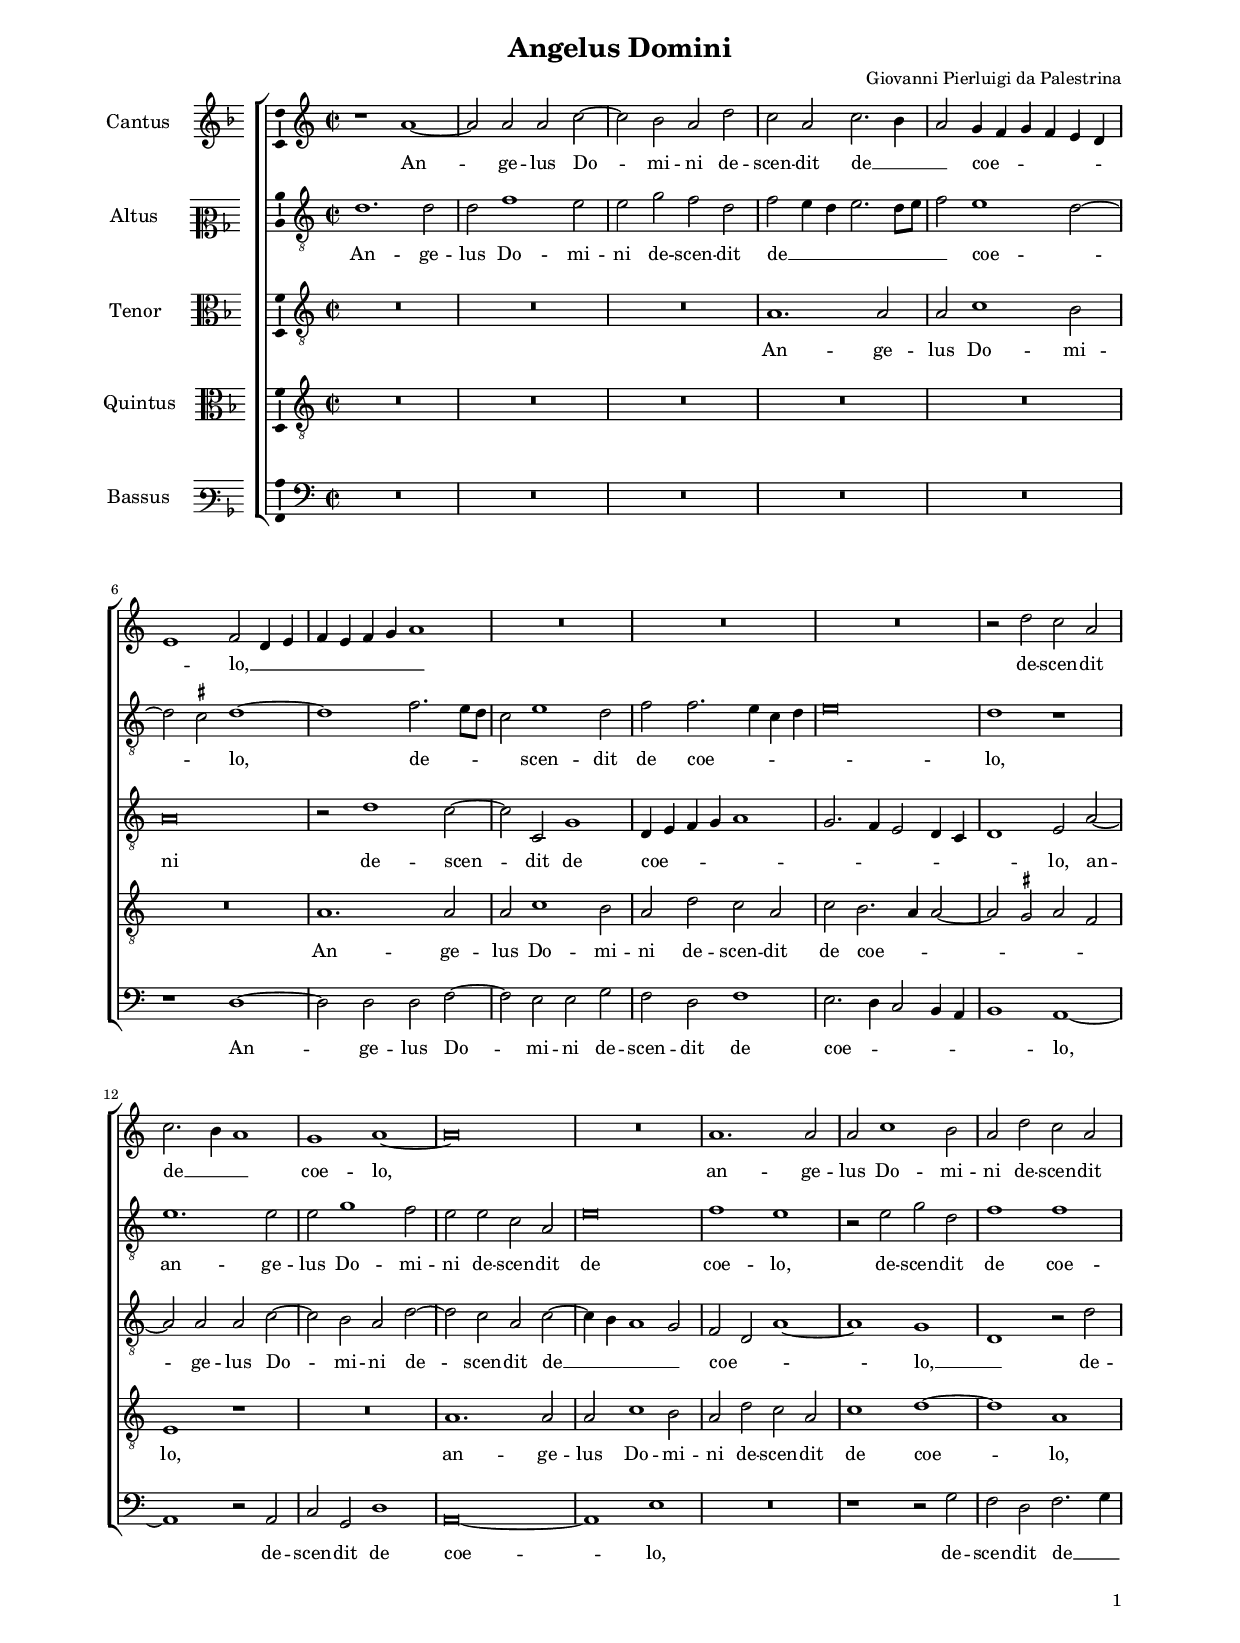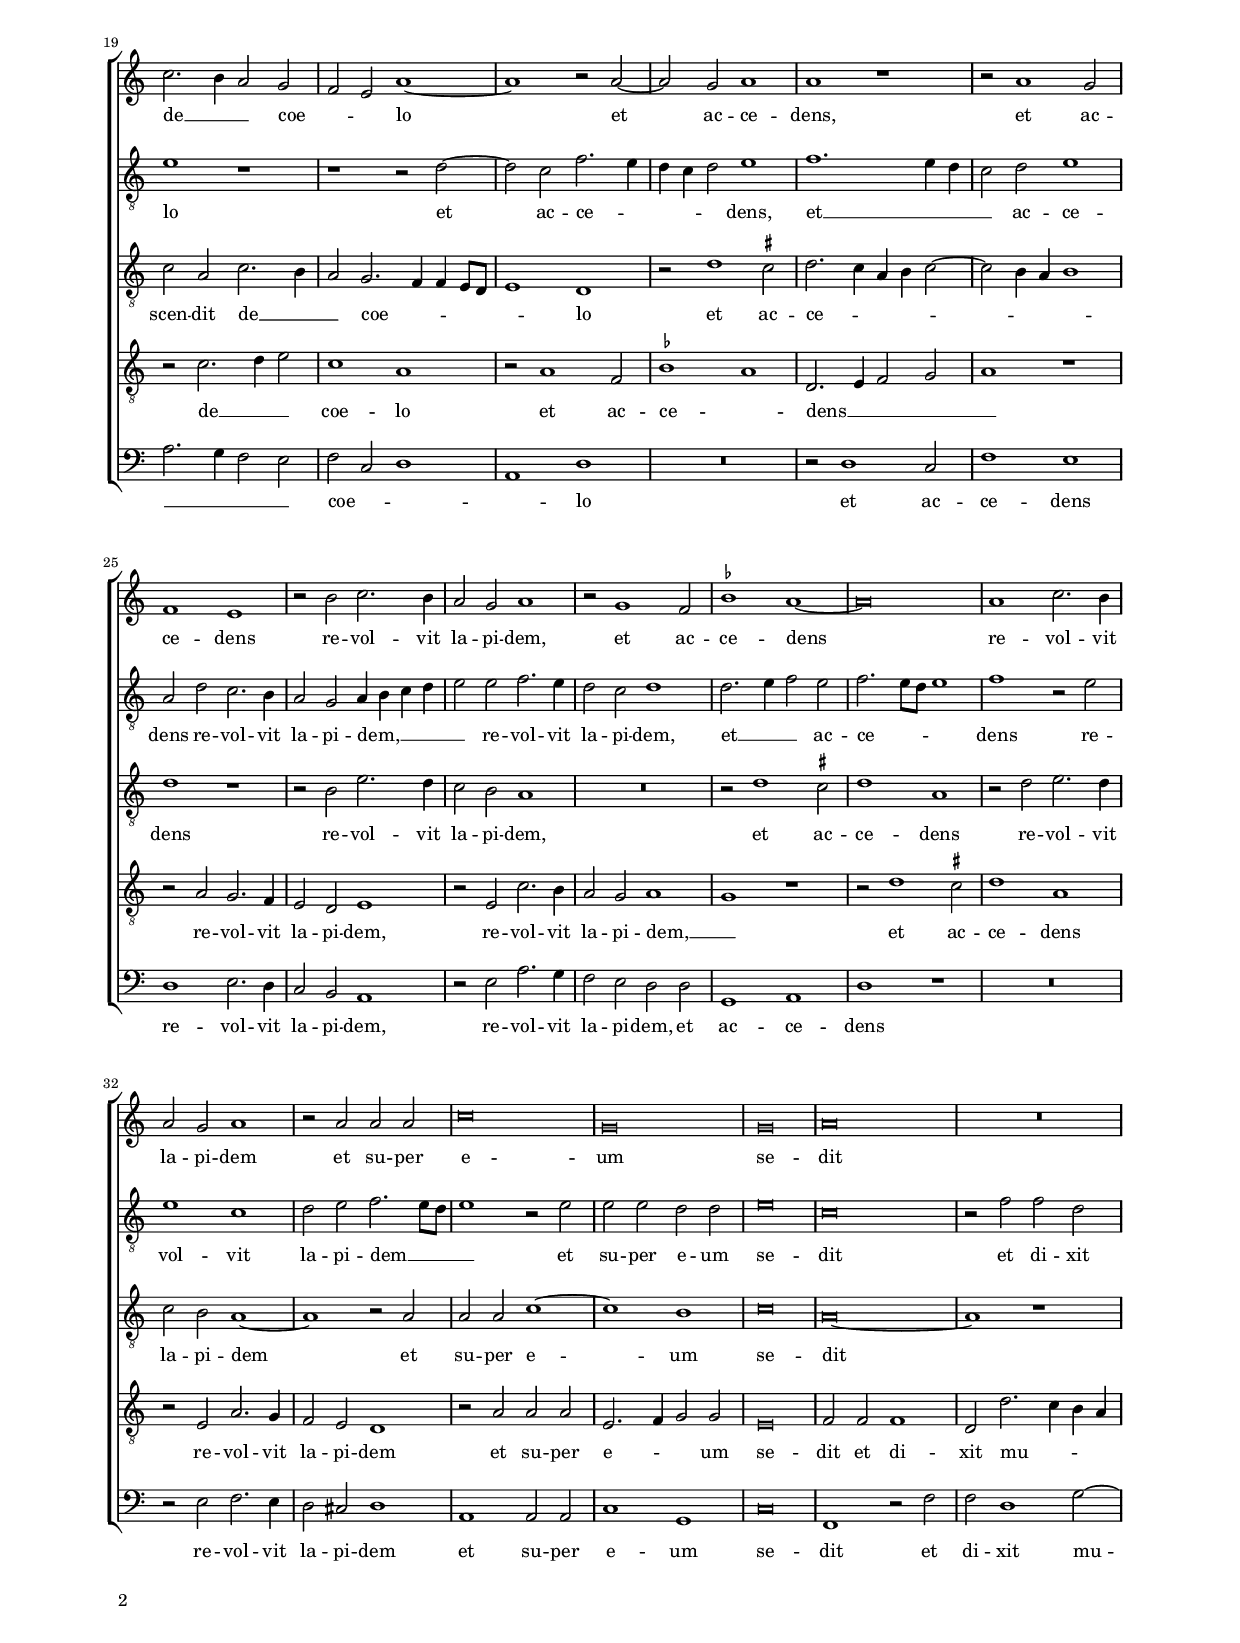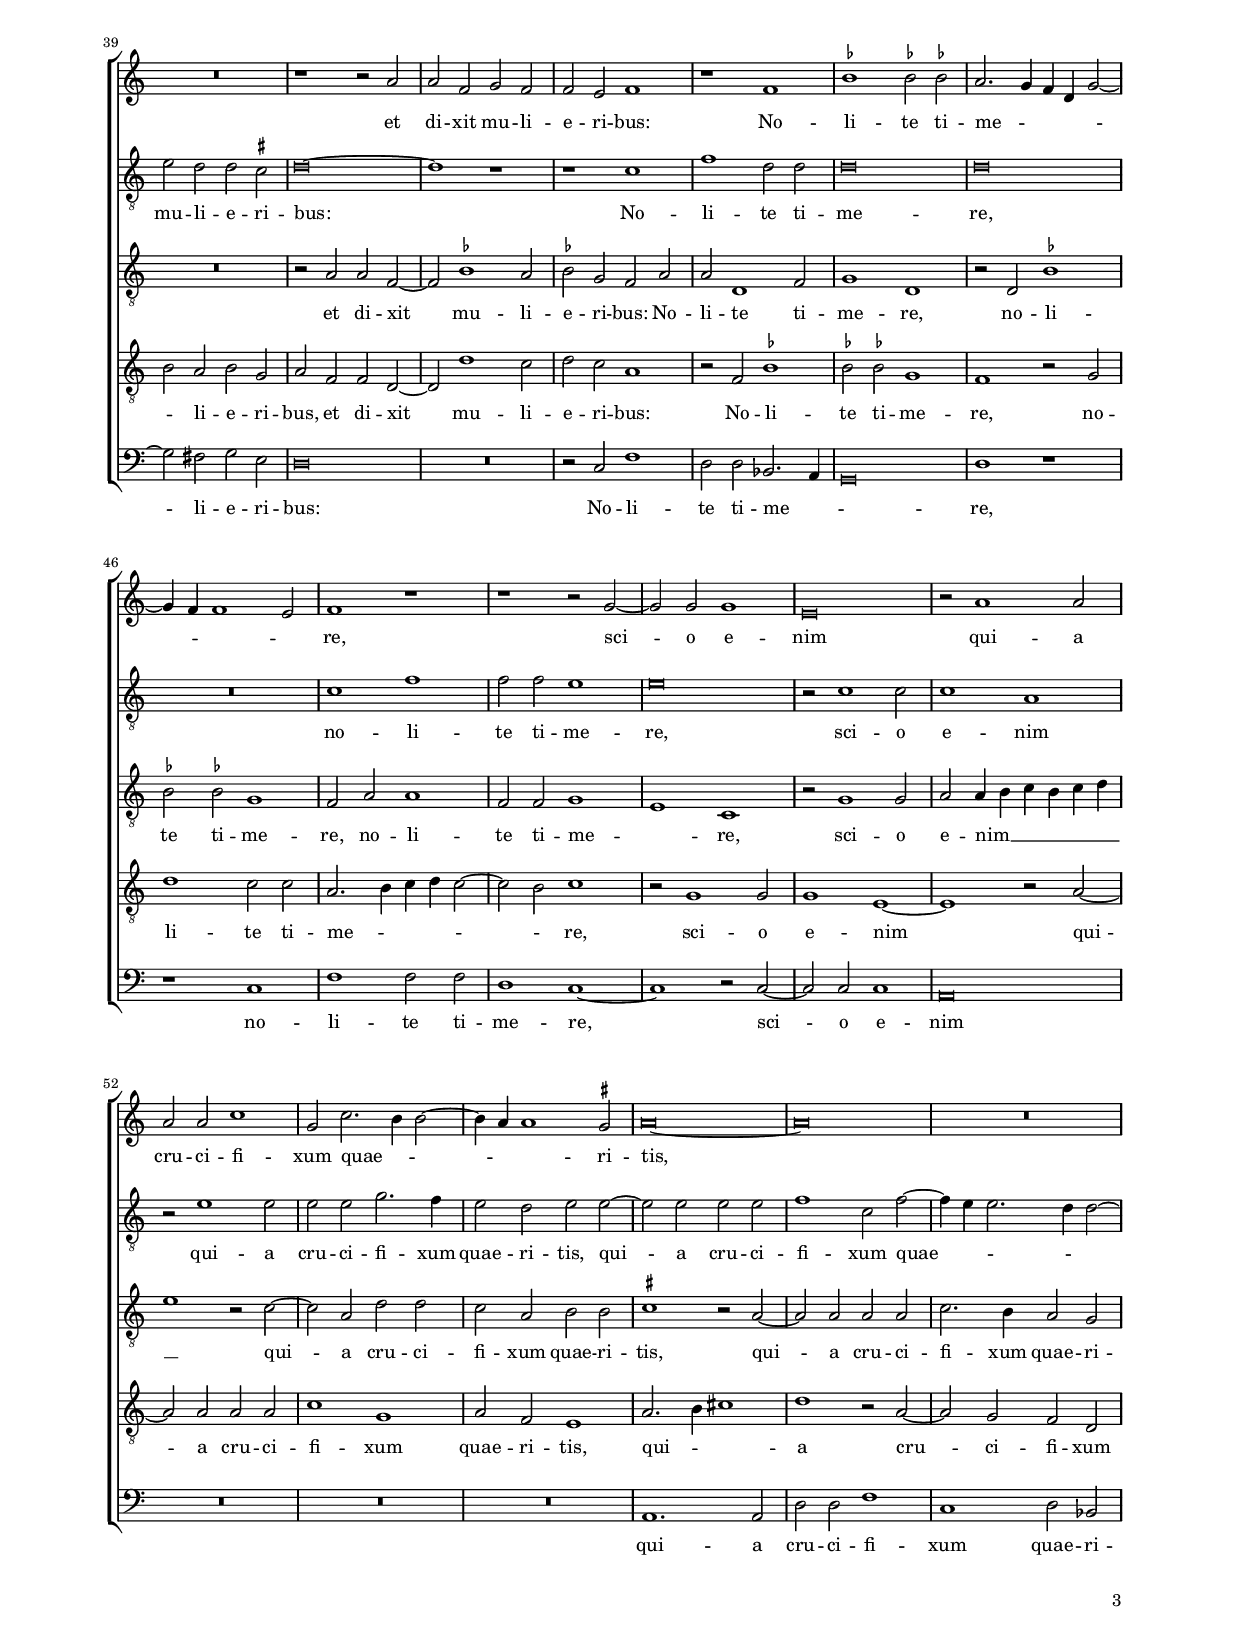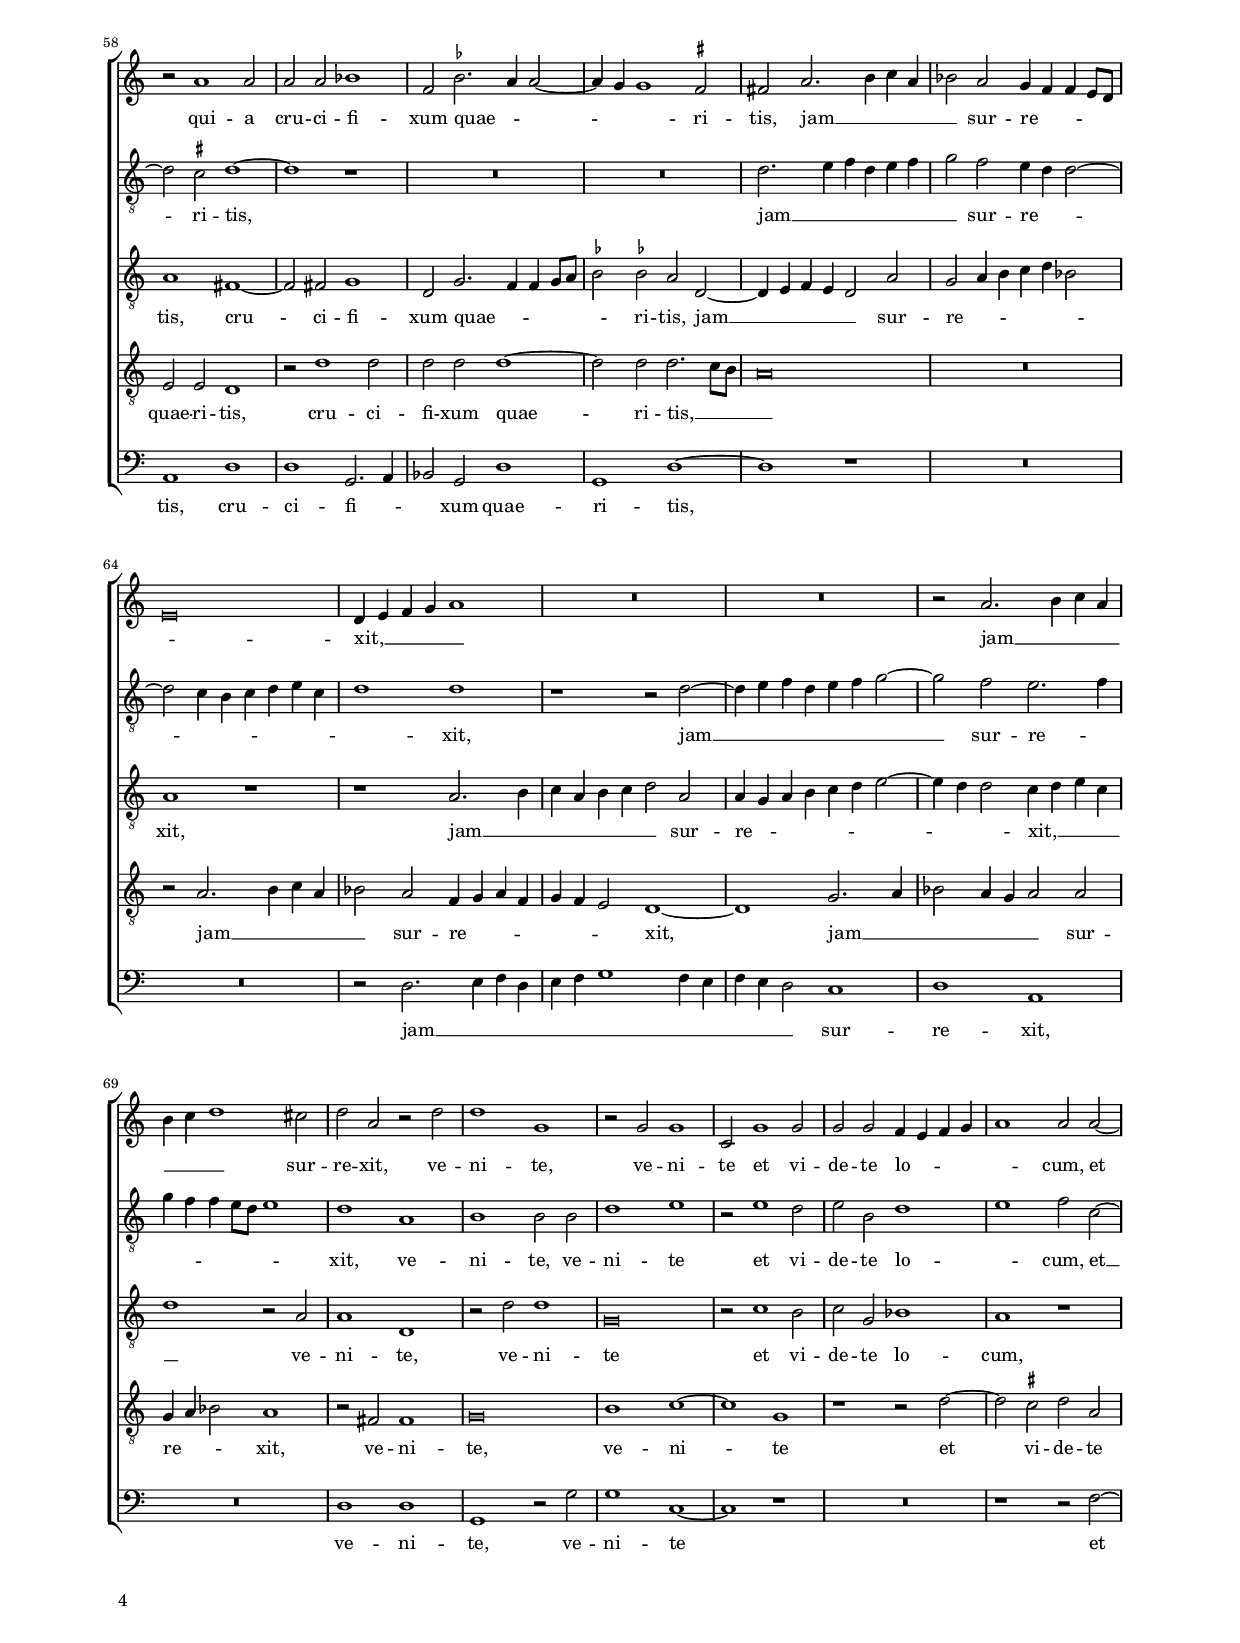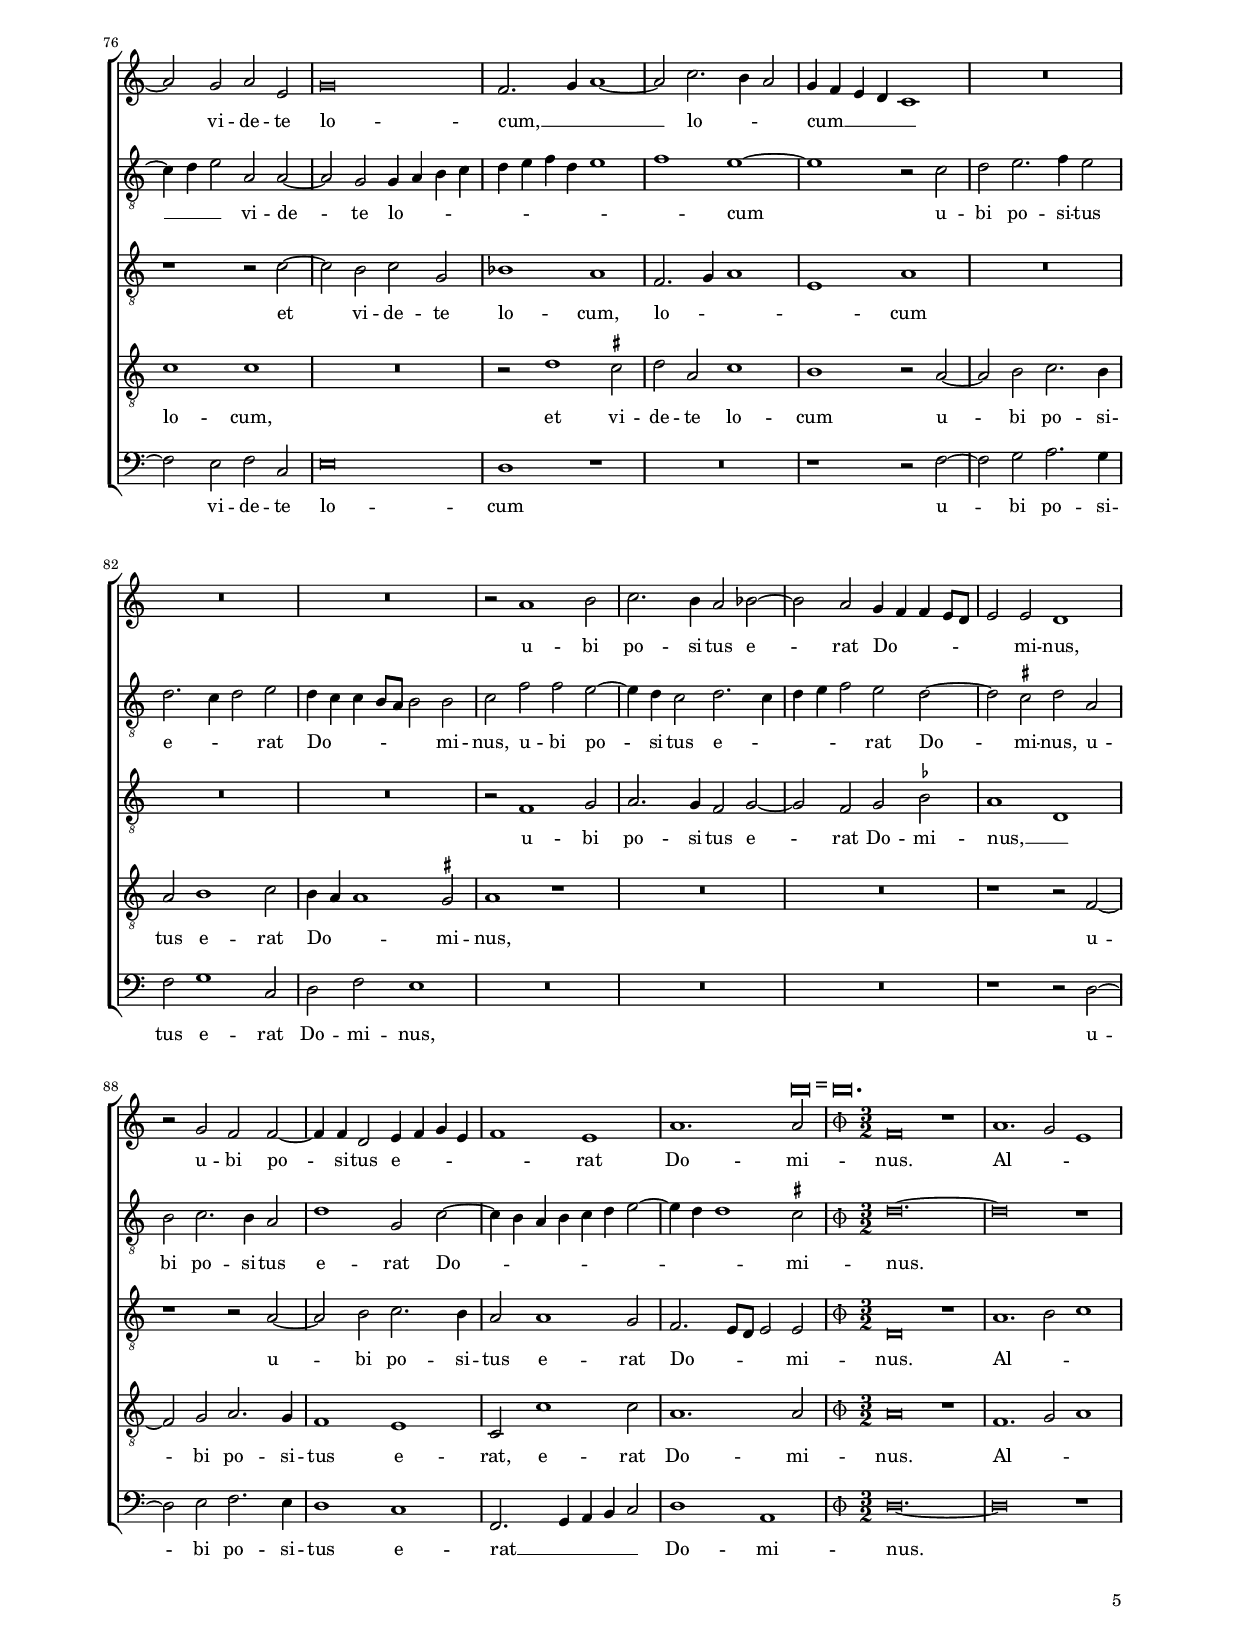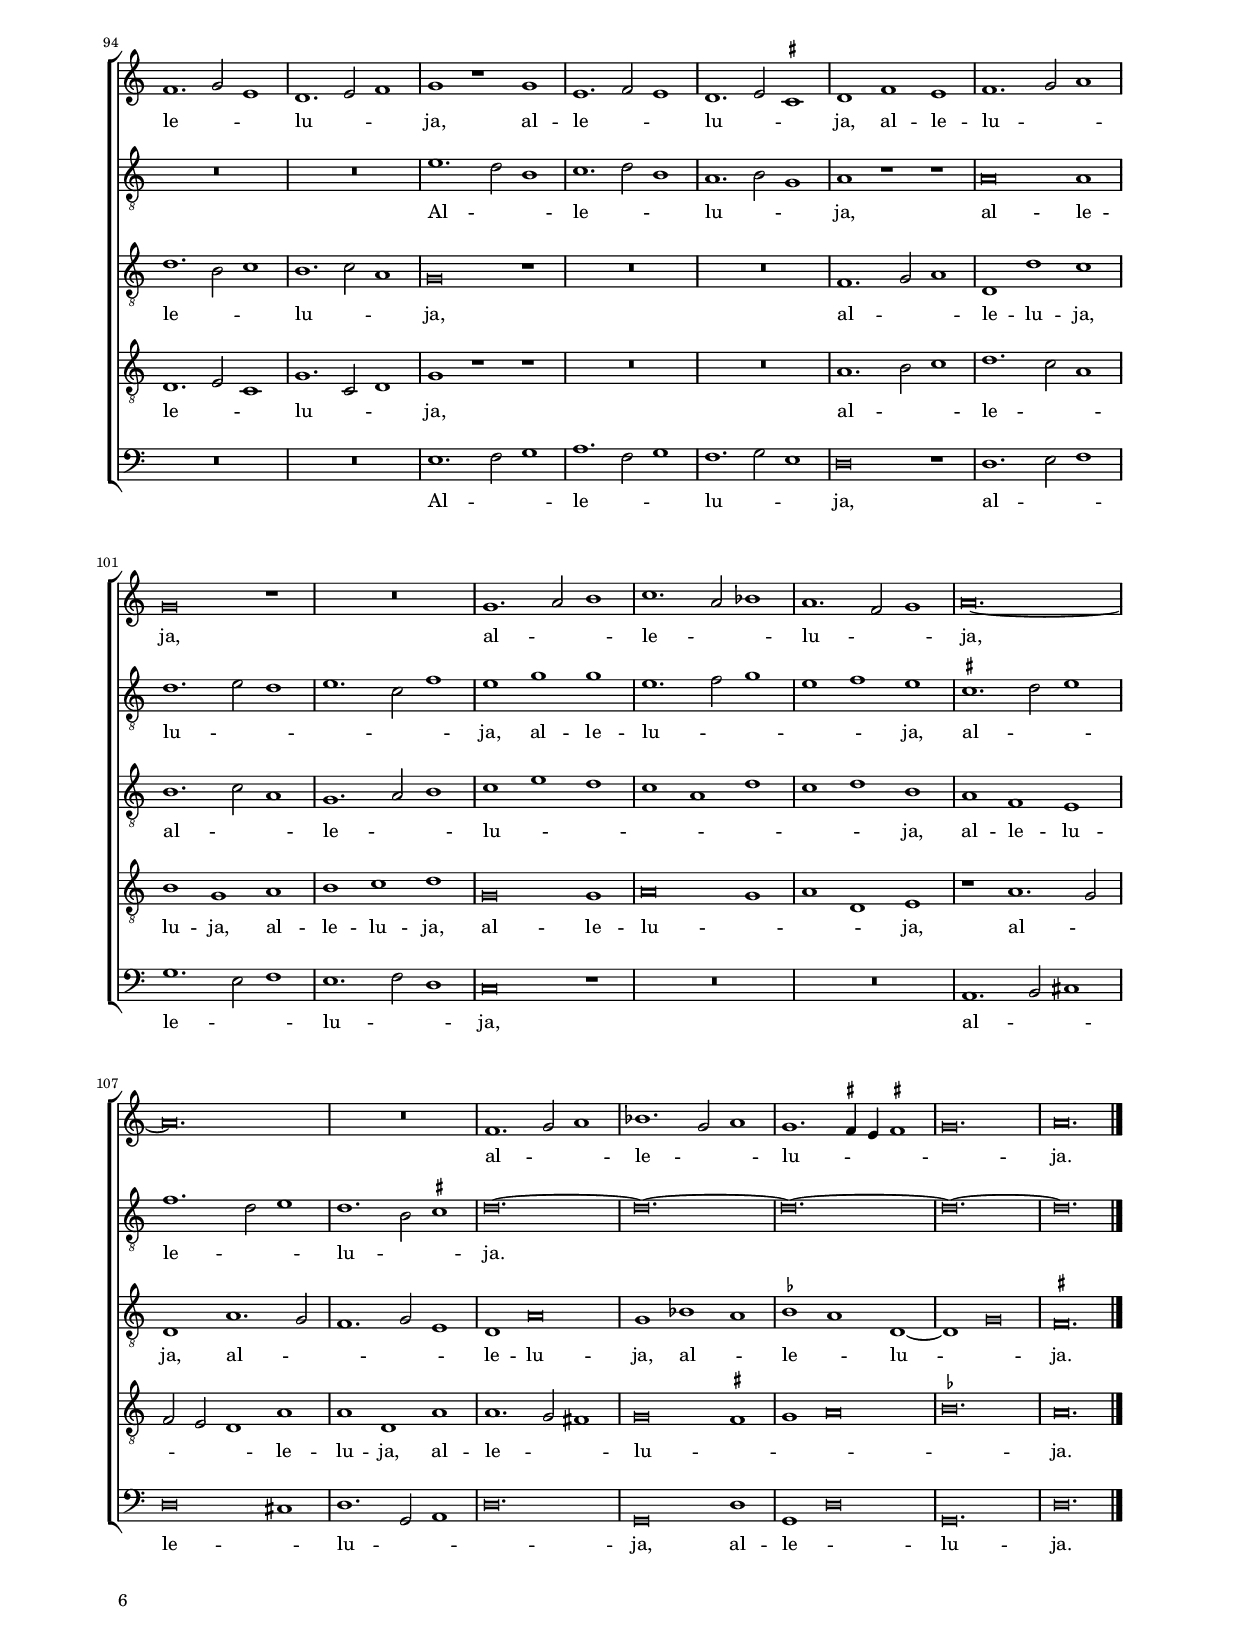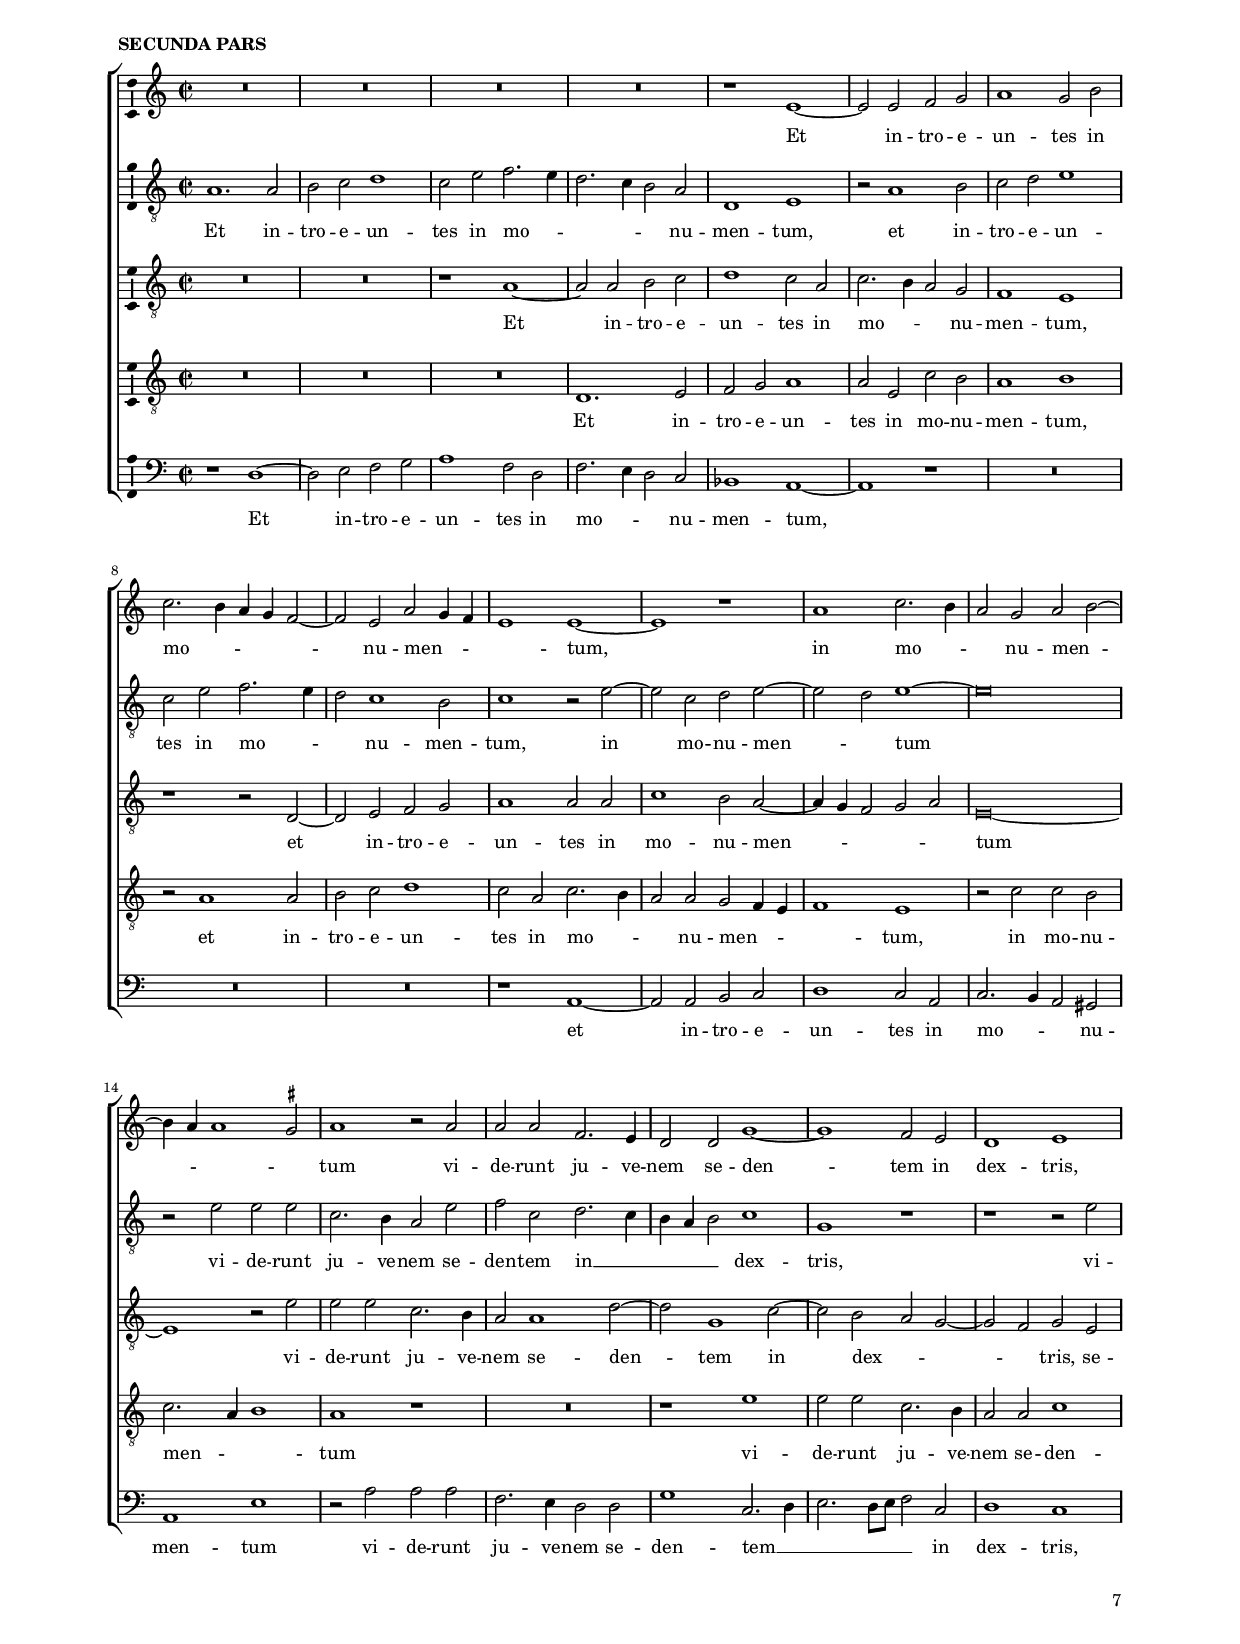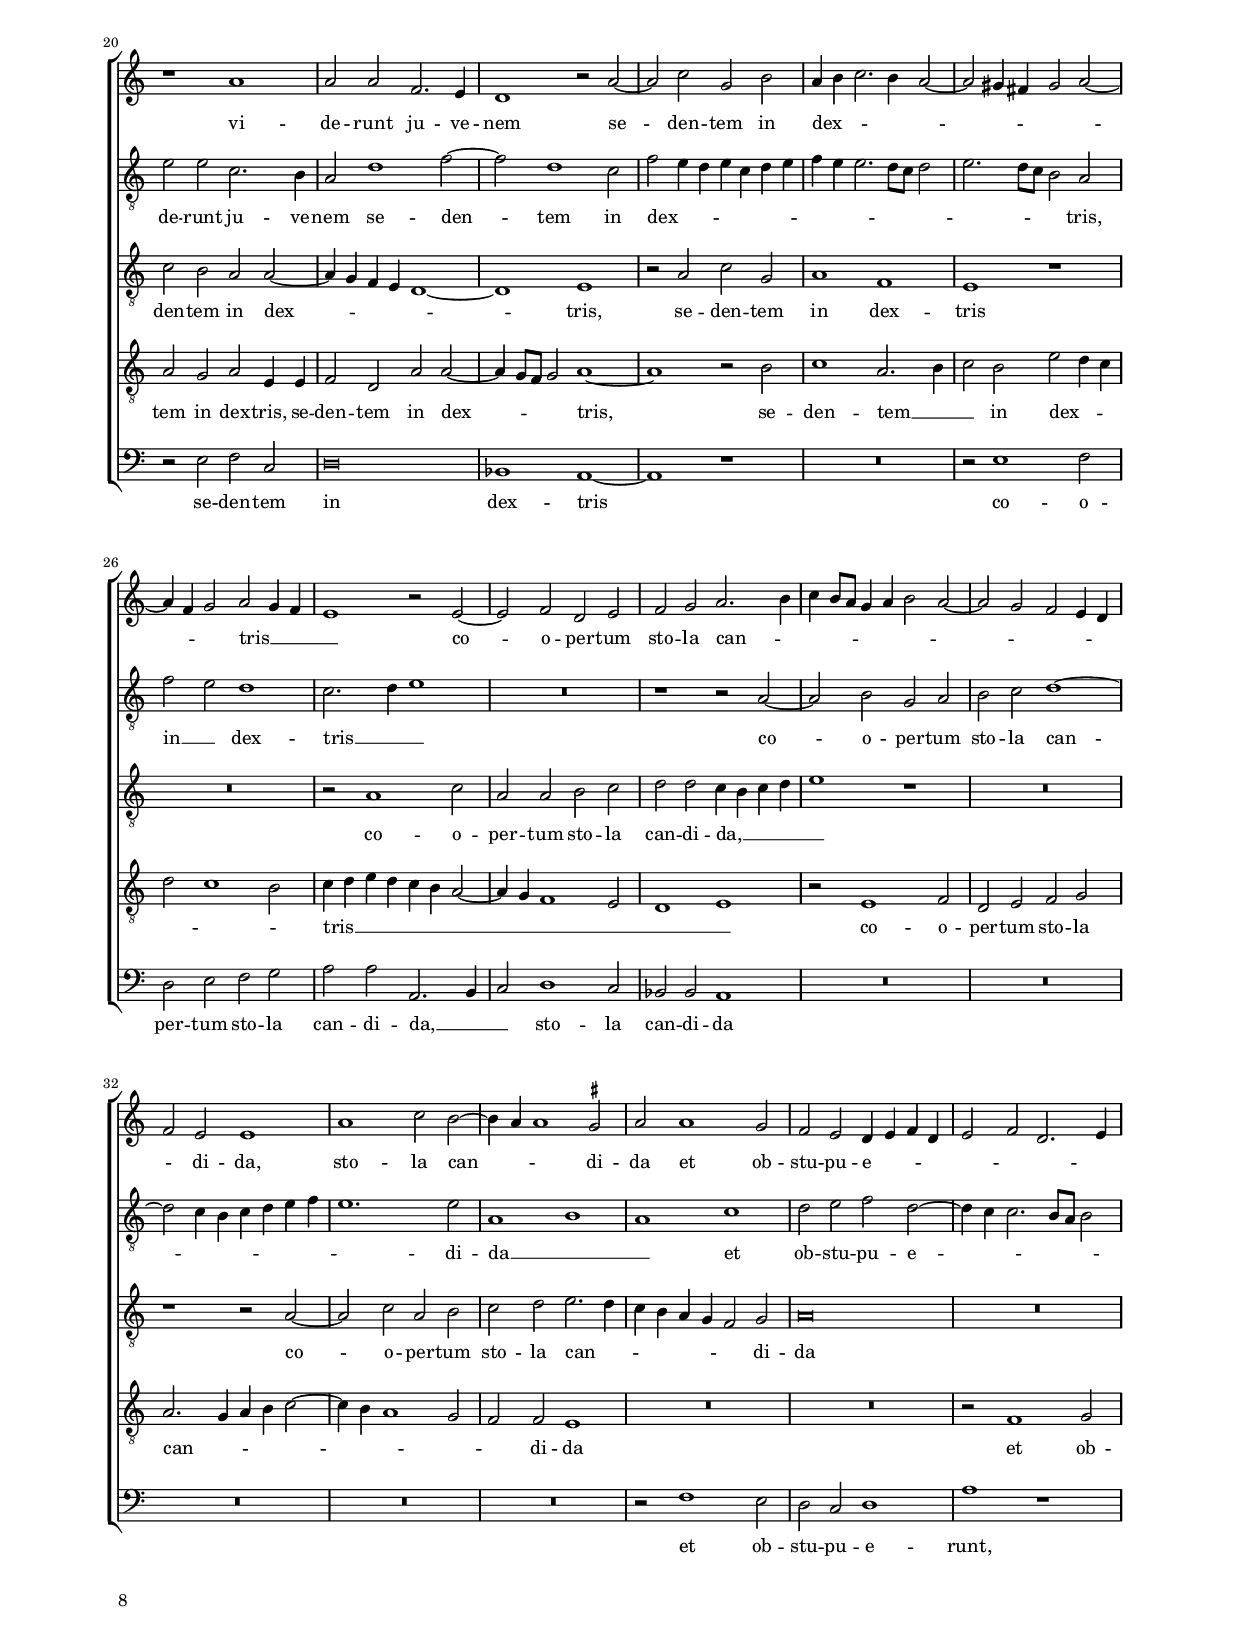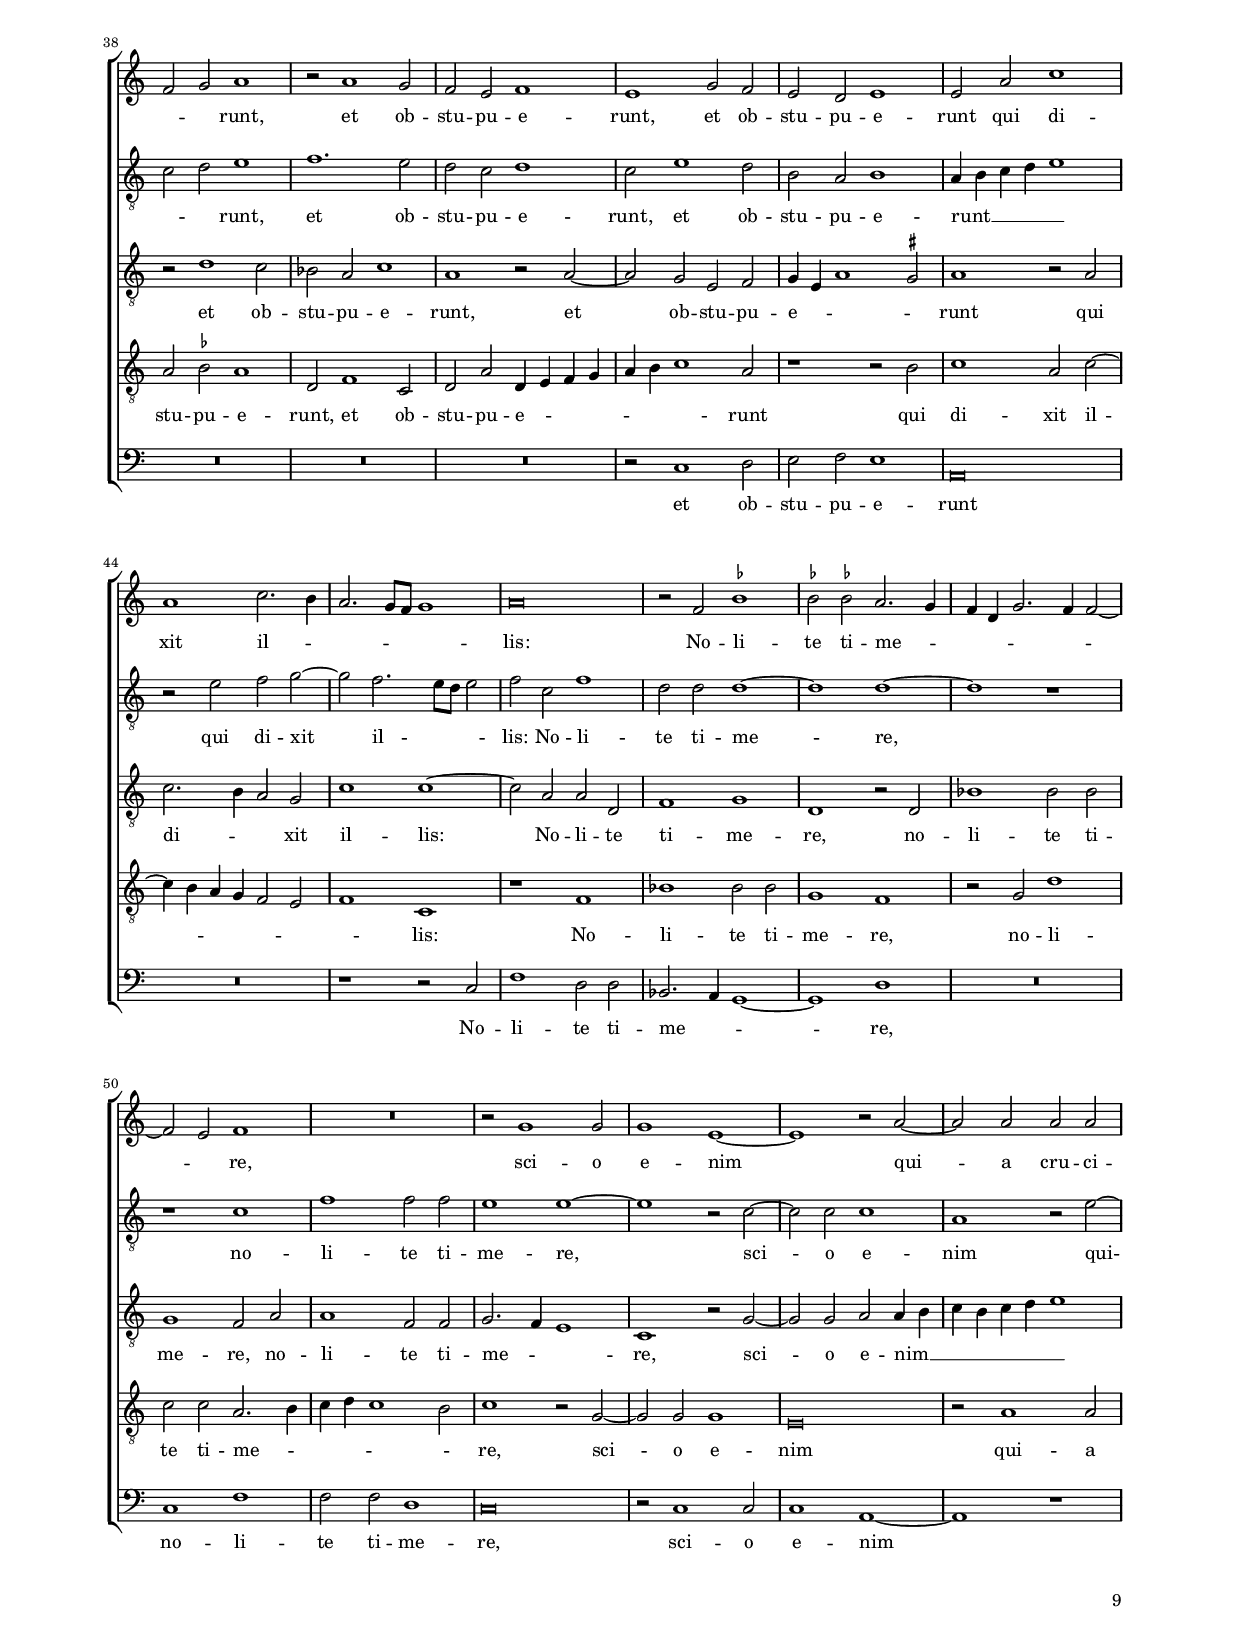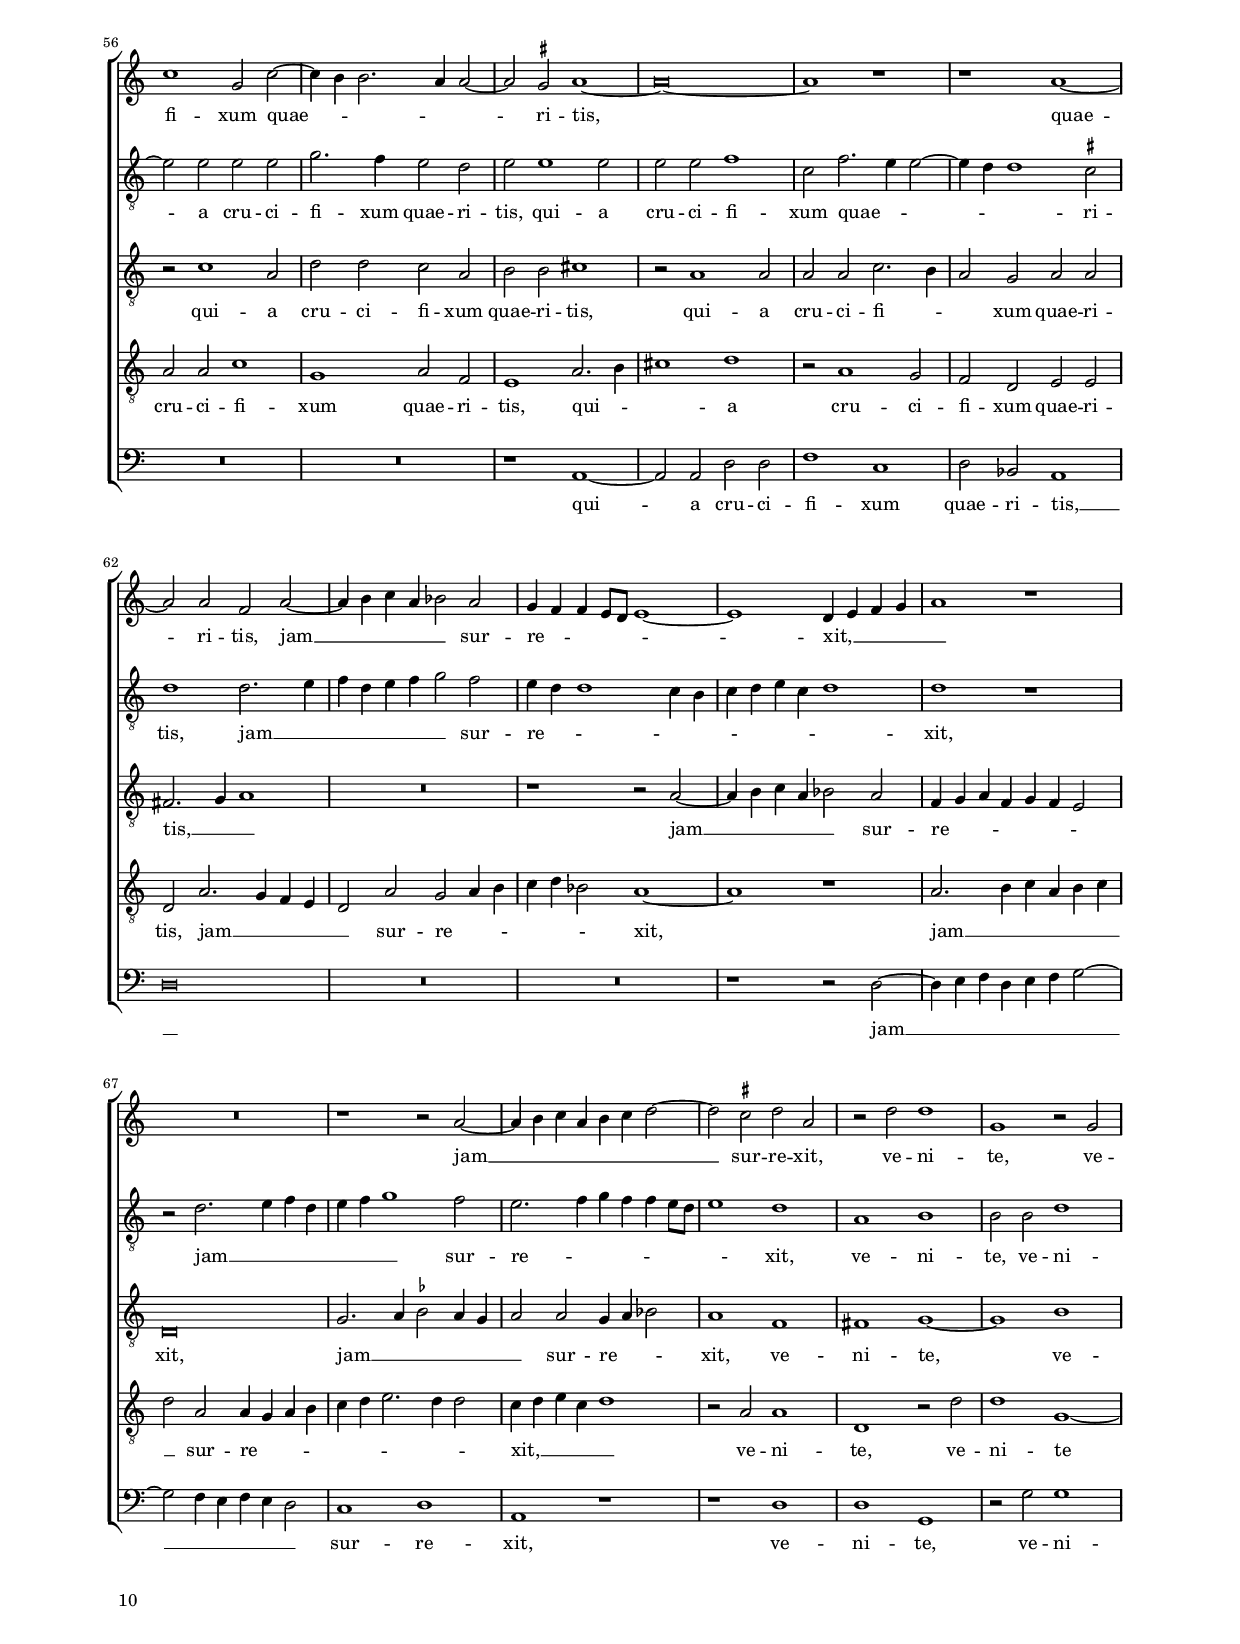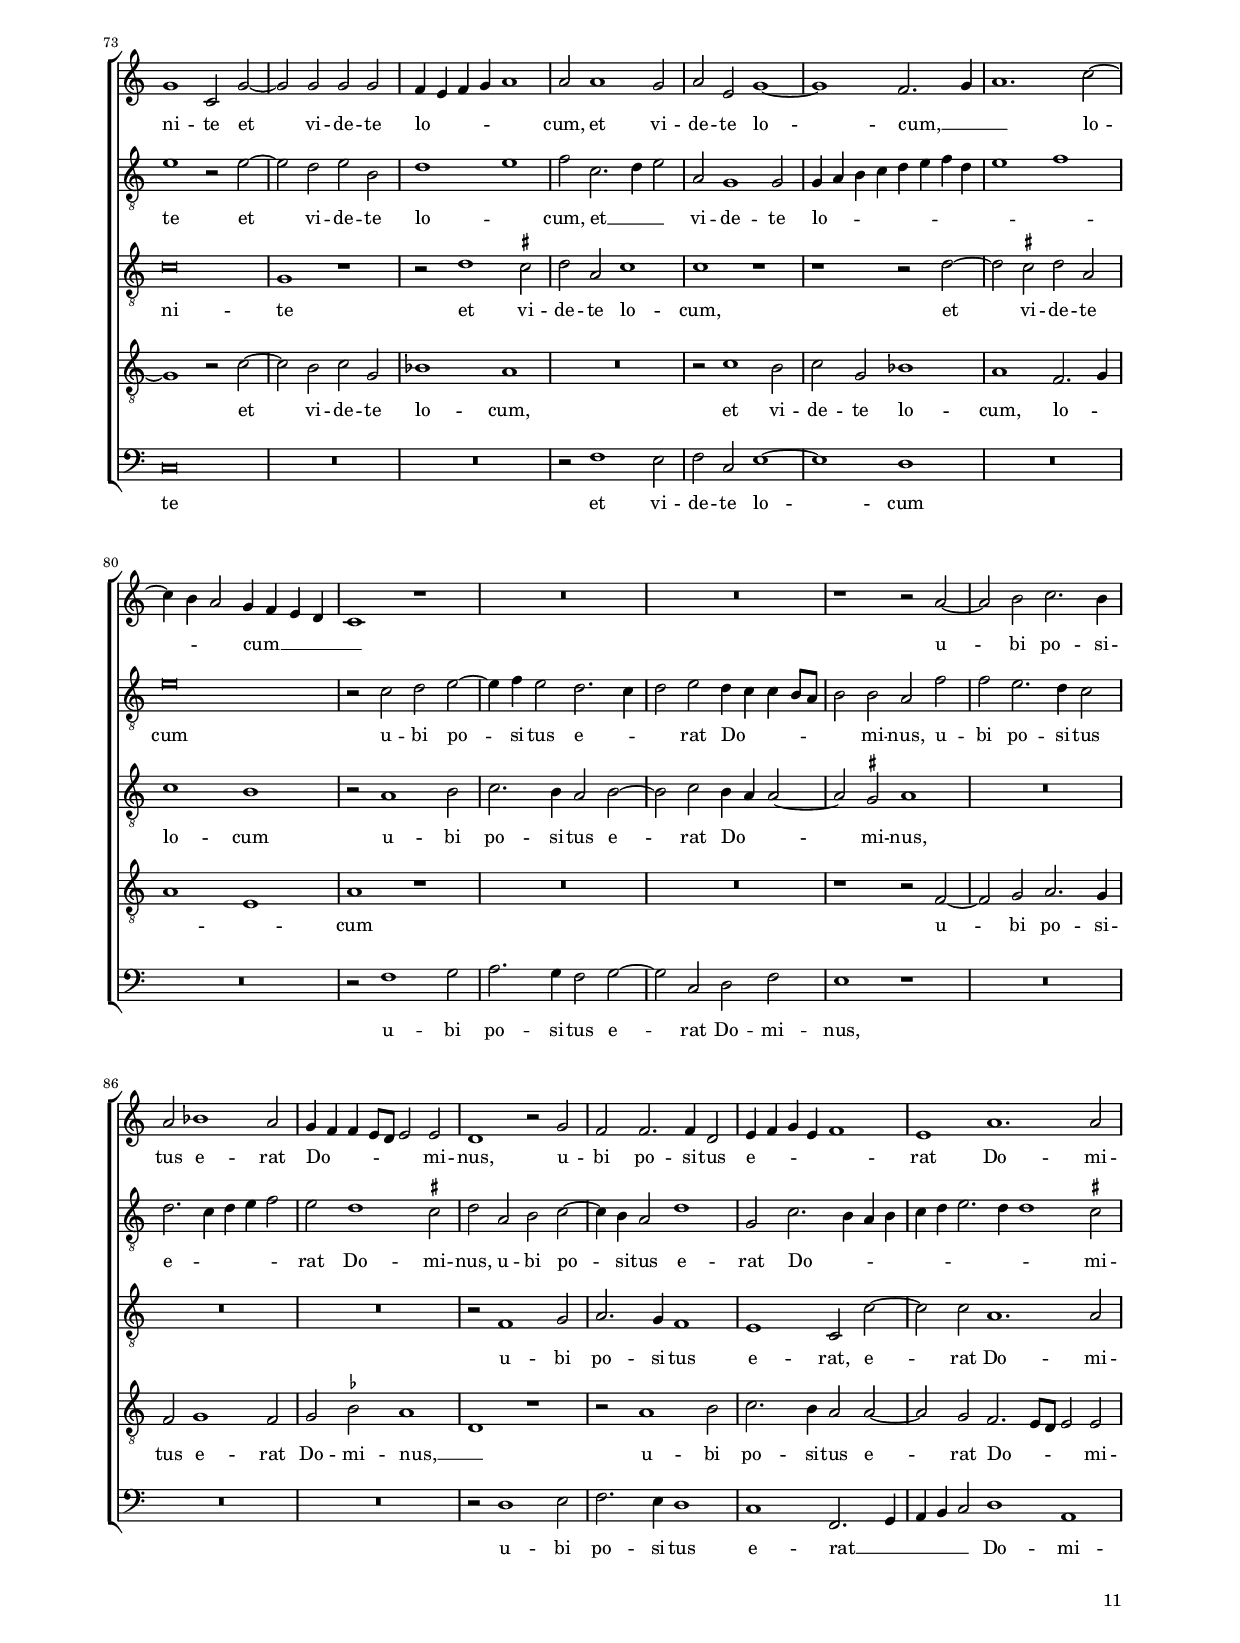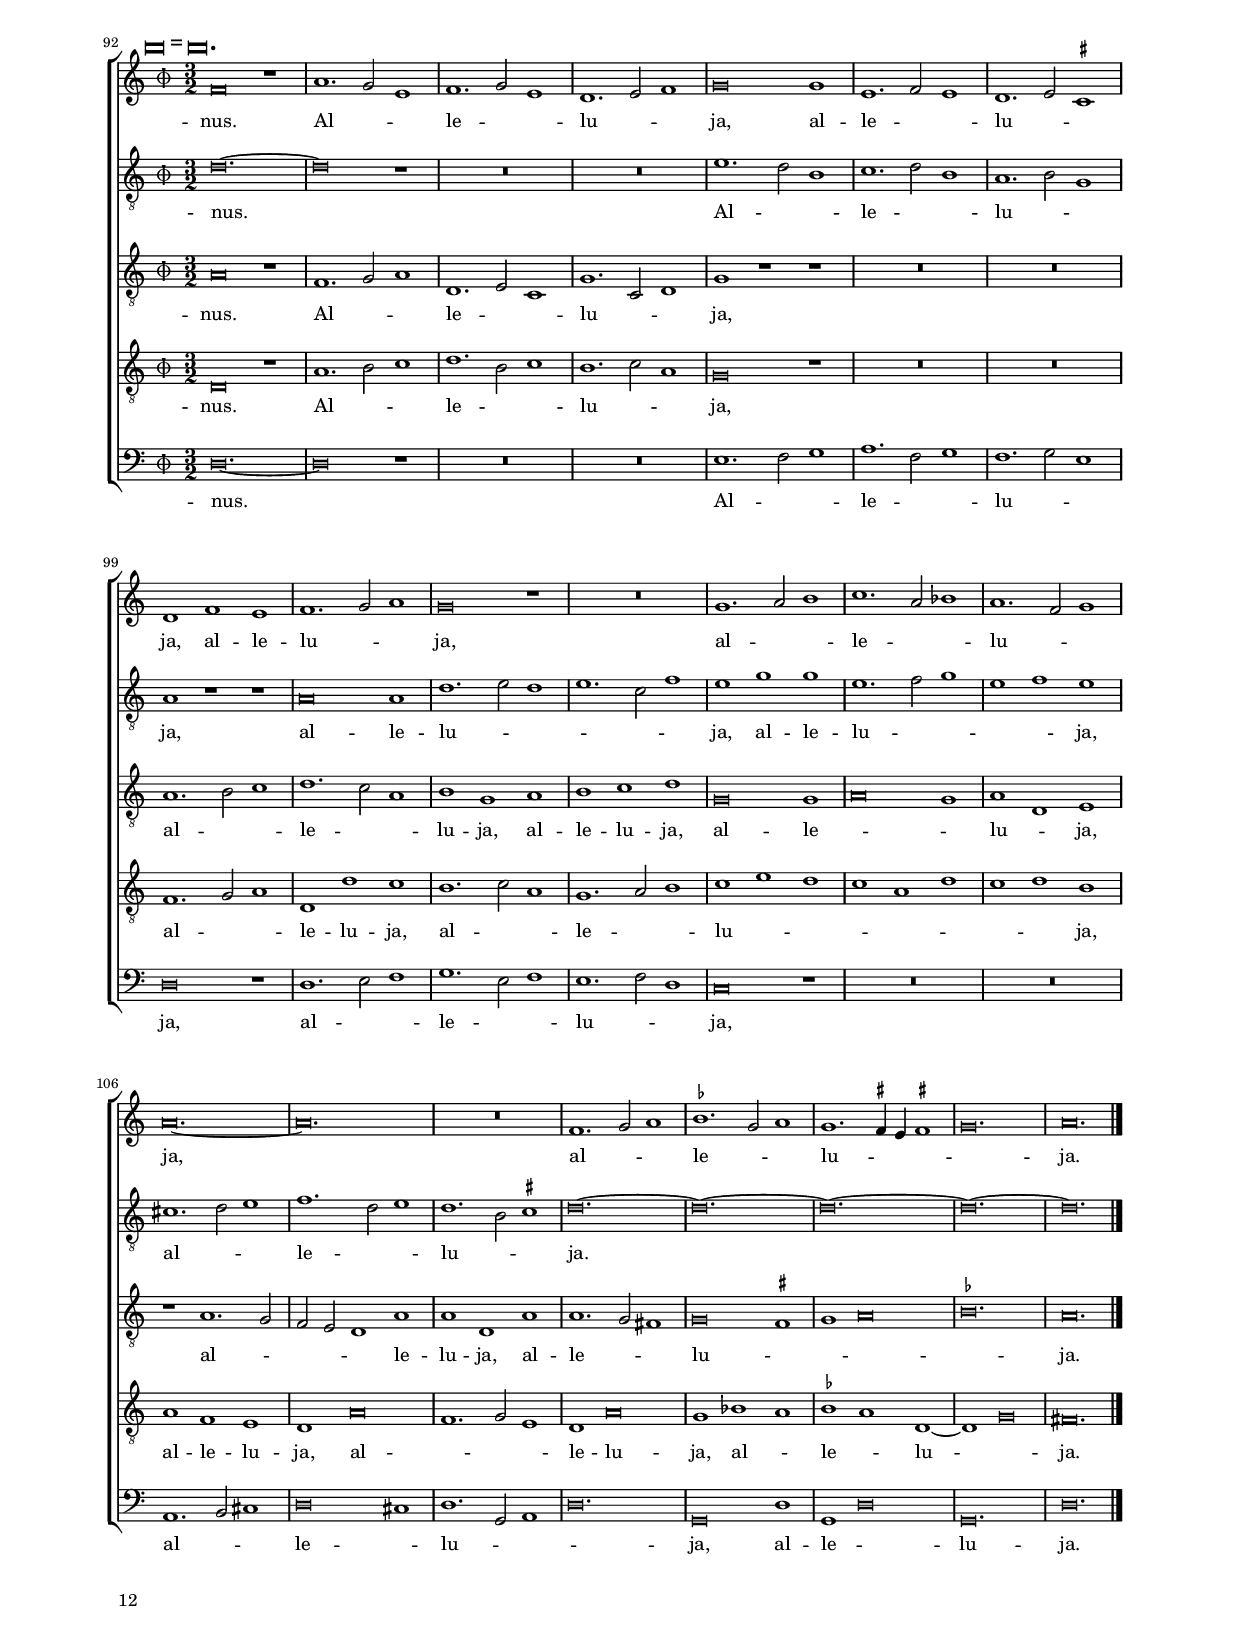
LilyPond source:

\header
{
  title="Angelus Domini"
  composer="Giovanni Pierluigi da Palestrina"
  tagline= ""
}

\version "2.20.0"
\language "deutsch"
#(set-global-staff-size 15)
% #(set-default-paper-size "letter")
#(ly:set-option 'point-and-click #f)

	
	ficta = { \once \set suggestAccidentals = ##t }
	
	forget = #(define-music-function (music) (ly:music?) #{
		\accidentalStyle forget
		$music
		\accidentalStyle default
		#})
	
	m = \melisma
	me = \melismaEnd


\paper
	{
	top-margin = 1.8 \cm
	bottom-margin = 1.2 \cm
	left-margin = 2 \cm
	right-margin = 2 \cm
	ragged-bottom = ##f
	ragged-last-bottom = ##t
	print-page-number = ##f
	score-system-spacing = #'((basic-distance . 16) (minimum-distance . 14) (padding . 5) (strechability . 150))
	system-system-spacing = #'((basic-distance . 16) (minimum-distance . 14) (padding . 5) (strechability . 150))
    oddFooterMarkup=\markup   \fill-line { "" \fromproperty #'page:page-number-string }
    evenFooterMarkup=\markup  \fill-line { \fromproperty #'page:page-number-string "" }
    last-bottom-spacing = #'((basic-distance . 12) (minimum-distance . 7) (padding . 4))
	systems-per-page = 3
    page-count = 12
%	min-systems-per-page = 3
	}

global = {
	\key f \major
	\time 2/2 \set Score.measureLength = #(ly:make-moment 2/1)
        \skip 1*182
        \mark \markup { \override #'(style . baroque) { \note  #"breve" #1 = \note #"breve." #1 } }
        \time 3/4 \once \override Score.TimeSignature.style = #'mensural \set Score.measureLength = #(ly:make-moment 1/32) s32 \bar ""
        \time 3/2 \set Score.measureLength = #(ly:make-moment 3/1)
        \set Score.currentBarNumber = #92
        \newSpacingSection
        \skip 1*66 \bar "|."
	}
	

incipitcantus = \markup { \score {
	{
	\set Staff.instrumentName = \markup { \fontsize #1 "Cantus" }
	\key f \major
	\clef violin
	s4 \bar ""
	}
	\layout  {
	raggedright = ##t
	indent = 1.8 \cm
	line-width = 2.5 \cm
	\context { \Staff \remove Time_signature_engraver }
	\override Staff.Clef.Y-extent = #'(0 . 0)
	}} \hspace #1 }
      
      
incipitaltus = \markup { \score {
	{
	\set Staff.instrumentName = \markup { \fontsize #1 "Altus" }
	\key f \major
	\clef mezzosoprano
	s4 \bar ""
	}
	\layout  {
	raggedright = ##t
	indent = 1.8 \cm
	line-width = 2.5 \cm
	\context { \Staff \remove Time_signature_engraver }
	\override Staff.Clef.Y-extent = #'(0 . 0)
	}} \hspace #1 }


incipittenor = \markup { \score {
	{
	\set Staff.instrumentName = \markup { \fontsize #1 "Tenor" }
	\key f \major
	\clef alto
	s4 \bar ""
	}
	\layout  {
	raggedright = ##t
	indent = 1.8 \cm
	line-width = 2.5 \cm
	\context { \Staff \remove Time_signature_engraver }
	\override Staff.Clef.Y-extent = #'(0 . 0)
	}} \hspace #1 }
      
      
incipitquintus = \markup { \score {
	{
	\set Staff.instrumentName = \markup { \fontsize #1 "Quintus" }
	\key f \major
	\clef alto
	s4 \bar ""
	}
	\layout  {
	raggedright = ##t
	indent = 1.8 \cm
	line-width = 2.5 \cm
	\context { \Staff \remove Time_signature_engraver }
	\override Staff.Clef.Y-extent = #'(0 . 0)
	}} \hspace #1 }
      
      
incipitbassus = \markup { \score {
	{
	\set Staff.instrumentName = \markup { \fontsize #1 "Bassus" }
	\key f \major
	\clef varbaritone
	s4 \bar ""
	}
	\layout  {
	raggedright = ##t
	indent = 1.8 \cm
	line-width = 2.5 \cm
	\context { \Staff \remove Time_signature_engraver }
	\override Staff.Clef.Y-extent = #'(0 . 0)
	}} \hspace #1 }


cantus =  \relative c''
	{
	r1 d~
	d2 d d f~
	f2 e d g
	f2 d f2. e4
%5
	d2 c4 b c b a g |
	a1 b2 g4 a
	b4 a b c d1
	R\breve
	R\breve
%10
	R\breve |
	r2 g f d
	f2. e4 d1
	c1 d~
	d\breve
%15
	R\breve |
	d1. d2
	d2 f1 e2
	d2 g f d
	f2. e4 d2 c
%20
	b2 a d1~ |
	d1 r2 d~
	d2 c d1
	d1 r
	r2 d1 c2
%25
	b1 a |
	r2 e' f2. e4
	d2 c d1
	r2 c1 b2
	\ficta es1 d~
%30
	d\breve |
	d1 f2. e4
	d2 c d1
	r2 d d d
	f\breve
%35
	c\breve |
	c\breve
	d\breve
	R\breve
	R\breve
%40
	r1 r2 d |
	d2 b c b
	b2 a b1
	r1 b
	\ficta es1 \ficta es!2 \ficta es!
%45
	d2. c4 b g c2~ |
	c4 b b1 a2
	b1 r
	r1 r2 c~
	c2 c c1
%50
	a\breve |
	r2 d1 d2
	d2 d f1
	c2 f2. e4 e2~
	e4 d d1 \ficta cis2
%55
	d\breve~ |
	d\breve
	R\breve
	r2 d1 d2
	d2 d es1
%60
	b2 \ficta es2. d4 d2~ |
	d4 c c1 \ficta h2
	h2 d2. e4 f d
	es2 d c4 b b a8 g
	a\breve
%65
	g4 a b c d1 |
	R\breve
	R\breve
	r2 d2. e4 f d
	e4 f g1 fis2
%70
	g2 d r g |
	g1 c,
	r2 c c1
	f,2 c'1 c2
	c2 c b4 a b c
%75
	d1 d2 d~ |
	d2 c d a
	c\breve
	b2. c4 d1~
	d2 f2. e4 d2
%80
	c4 b a g f1 |
	R\breve
	R\breve
	R\breve
	r2 d'1 e2
%85
	f2. e4 d2 es2~ |
	es2 d c4 b b a8 g
	a2 a g1
	r2 c b b~
	b4 b g2 a4 b c a
%90
	b1 a |
	d1. d2
% Triple time
	s32 b\breve r1
	d1. c2 a1
	b1. c2 a1
%95
	g1. a2 b1 |
	c1 r c
	a1. b2 a1
	g1. a2 \ficta fis1
	g1 b a
%100
	b1. c2 d1 |
	c\breve r1
	R\breve.
	c1. d2 e1
	f1. d2 es1
%105
	d1. b2 c1 |
	d\breve.~
	d\breve.
	R\breve.
	b1. c2 d1
%110
	es1. c2 d1 |
	c1. \ficta h4 a \ficta h!1
	c\breve.
	d\breve. |
	}


altus =  \relative c'
        {
	g'1. g2
	g2 b1 a2
	a2 c b g
	b2 a4 g a2. g8 a
%5
	b2 a1 g2~ |
	g2 \ficta fis g1~
	g1 b2. a8 g
	f2 a1 g2
	b2 b2. a4 f g
%10
	a\breve |
	g1 r
	a1. a2
	a2 c1 b2
	a2 a f d
%15
	a'\breve |
	b1 a
	r2 a c g
	b1 b
	a1 r
%20
	r1 r2 g~ |
	g2 f b2. a4
	g4 f g2 a1
	b1. a4 g
	f2 g a1
%25
	d,2 g f2. e4 |
	d2 c d4 e f g
	a2 a b2. a4
	g2 f g1
	g2. a4 b2 a
%30
	b2. a8 g a1 |
	b1 r2 a
	a1 f
	g2 a b2. a8 g
	a1 r2 a
%35
	a2 a g g |
	a\breve
	f\breve
	r2 b b g
	a2 g g \ficta fis
%40
	g\breve~ |
	g1 r
	r1 f
	b1 g2 g
	g\breve
%45
	g\breve |
	R\breve
	f1 b
	b2 b a1
	a\breve
%50
	r2 f1 f2 |
	f1 d
	r2 a'1 a2
	a2 a c2. b4
	a2 g a a~
%55
	a2 a a a |
	b1 f2 b~
	b4 a a2. g4 g2~
	g2 \ficta fis g1~
	g1 r
%60
	R\breve |
	R\breve
	g2. a4 b g a b
	c2 b a4 g g2~
	g2 f4 e f g a f
%65
	g1 g |
	r1 r2 g~
	g4 a b g a b c2~
	c2 b a2. b4
	c4 b b a8 g a1
%70
	g1 d |
	e1 e2 e
	g1 a
	r2 a1 g2
	a2 e g1
%75
	a1 b2 f~ |
	f4 g a2 d, d~
	d2 c c4 d e f
	g4 a b g a1
	b1 a~
%80
	a1 r2 f |
	g2 a2. b4 a2
	g2. f4 g2 a
	g4 f f e8 d e2 e
	f2 b b a~
%85
	a4 g f2 g2. f4 |
	g4 a b2 a g~
	g2 \ficta fis g d
	e2 f2. e4 d2
	g1 c,2 f~
%90
	f4 e d e f g a2~ |
	a4 g g1 \ficta fis2
% Triple time
	s32 g\breve.~
	g\breve r1
	R\breve.
%95
	R\breve. |
	a1. g2 e1
	f1. g2 e1
	d1. e2 c1
	d1 r r
%100
	d\breve d1 |
	g1. a2 g1
	a1. f2 b1
	a1 c c
	a1. b2 c1
%105
	a1 b a |
	\ficta fis1. g2 a1
	b1. g2 a1
	g1. e2 \ficta fis1
	g\breve.~
%110
	g\breve.~ |
	g\breve.~
	g\breve.~
	g\breve. |
	}


tenor =  \relative c'
	{
	R\breve
	R\breve
	R\breve
	d1. d2
%5
	d2 f1 e2 |
	d\breve
	r2 g1 f2~
	f2 f,2 c'1
	g4 a b c d1
%10
	c2. b4 a2 g4 f |
	g1 a2 d~
	d2 d d f~
	f2 e d g~
	g2 f d f~
%15
	f4 e d1 c2 |
	b2 g d'1~
	d1 c
	g1 r2 g'
	f2 d f2. e4
%20
	d2 c2. b4 b a8 g |
	a1 g
	r2 g'1 \ficta fis2
	g2. f4 d e f2~
	f2 e4 d e1
%25
	g1 r |
	r2 e a2. g4
	f2 e d1
	R\breve
	r2 g1 \ficta fis2
%30
	g1 d |
	r2 g a2. g4
	f2 e d1~
	d1 r2 d
	d2 d f1~
%35
	f1 e |
	f\breve
	d\breve~
	d1 r
	R\breve
%40
	r2 d d b~ |
	b2 \ficta es1 d2
	\ficta es2 c b d
	d2 g,1 b2
	c1 g
%45
	r2 g \ficta es'1 |
	\ficta es2 \ficta es! c1
	b2 d d1
	b2 b c1
	a1 f
%50
	r2 c'1 c2 |
	d2 d4 e f e f g
	a1 r2 f~
	f2 d g g
	f2 d e e
%55
	\ficta fis1 r2 d~ |
	d2 d d d
	f2. e4 d2 c
	d1 h~
	h2 h c1
%60
	g2 c2. b4 b c8 d |
	\ficta es2 \ficta es! d g,~
	g4 a b a g2 d'
	c2 d4 e f g es2
	d1 r
%65
	r1 d2. e4 |
	f4 d e f g2 d
	d4 c d e f g a2~
	a4 g g2 f4 g a f
	g1 r2 d
%70
	d1 g, |
	r2 g' g1
	c,\breve
	r2 f1 e2
	f2 c es1
%75
	d1 r |
	r1 r2 f~
	f2 e f c
	es1 d
	b2. c4 d1
%80
	a1 d |
	R\breve
	R\breve
	R\breve
	r2 b1 c2
%85
	d2. c4 b2 c~ |
	c2 b c \ficta es
	d1 g,
	r1 r2 d'~
	d2 e f2. e4
%90
	d2 d1 c2 |
	b2. a8 g a2 a
% Triplet time
	s32 g\breve r1
	d'1. e2 f1
	g1. e2 f1
%95
	e1. f2 d1 |
	c\breve r1
	R\breve.
	R\breve.
	b1. c2 d1
%100
	g,1 g' f |
	e1. f2 d1
	c1. d2 e1
	f1 a g
	f1 d g
%105
	f1 g e |
	d1 b a
	g1 d'1. c2
	b1. c2 a1
	g1 d'\breve
%110
	c1 es d	 |
	\ficta es1 d g,~
        g1 c\breve
	\ficta h\breve.
	}


quintus  =  \relative c'
	{
        R\breve
	R\breve
	R\breve
	R\breve
%5
	R\breve |
	R\breve
	d1. d2
	d2 f1 e2
	d2 g f d
%10
	f2 e2. d4 d2~ |
	d2 \ficta cis d b
	a1 r
	R\breve
	d1. d2
%15
	d2 f1 e2 |
	d2 g f d
	f1 g~
	g1 d
	r2 f2. g4 a2
%20
	f1 d |
	r2 d1 b2
	\ficta es1 d
	g,2. a4 b2 c
	d1 r
%25
	r2 d c2. b4 |
	a2 g a1
	r2 a f'2. e4
	d2 c d1
	c1 r
%30
	r2 g'1 \ficta fis2 |
	g1 d
	r2 a d2. c4
	b2 a g1
	r2 d' d d
%35
	a2. b4 c2 c |
	a\breve
	b2 b b1
	g2 g'2. f4 e d
	e2 d e c
%40
	d2 b b g~ |
	g2 g'1 f2
	g2 f d1
	r2 b \ficta es1
	\ficta es2 \ficta es! c1
%45
	b1 r2 c |
	g'1 f2 f
	d2. e4 f g f2~
	f2 e f1
	r2 c1 c2
%50
	c1 a~ |
	a1 r2 d~
	d2 d d d
	f1 c
	d2 b a1
%55
	d2. e4 fis1 |
	g1 r2 d~
	d2 c b g
	a2 a g1
	r2 g'1 g2
%60
	g2 g g1~ |
	g2 g g2. f8 e
	d\breve
	R\breve
	r2 d2. e4 f d
%65
	es2 d b4 c d b |
	c4 b a2 g1~
	g1 c2. d4
	es2 d4 c d2 d
	c4 d es2 d1
%70
	r2 h h1 |
	c\breve
	e1 f~
	f1 c
	r1 r2 g'~
%75
	g2 \ficta fis g d |
	f1 f
	R\breve
	r2 g1 \ficta fis2
	g2 d f1
%80
	e1 r2 d~ |
	d2 e f2. e4
	d2 e1 f2
	e4 d d1 \ficta cis2
	d1 r
%85
	R\breve |
	R\breve
	r1 r2 b~
	b2 c d2. c4
	b1 a
%90
	f2 f'1 f2 |
	d1. d2
% Triple time
	s32 d\breve r1
	b1. c2 d1
	g,1. a2 f1
%95
	c'1. f,2 g1 |
	c1 r r
	R\breve.
	R\breve.
	d1. e2 f1
%100
	g1. f2 d1 |
	e1 c d
	e1 f g
	c,\breve c1
	d\breve c1
%105
	d1 g, a |
	r1 d1. c2
	b2 a g1 d'
	d1 g, d'
	d1. c2 h1
%110
	c\breve \ficta h1 |
	c1 d\breve
	\ficta es\breve.
	d\breve. |
	}


bassus  =  \relative c
	{
	R\breve
	R\breve
	R\breve
	R\breve
%5
	R\breve |
	r1 g'~
	g2 g g b~
	b2 a a c
	b2 g b1
%10
	a2. g4 f2 e4 d |
	e1 d~
	d1 r2 d
	f2 c g'1
	d\breve~
%15
	d1 a' |
	R\breve
	r1 r2 c
	b2 g b2. c4
	d2. c4 b2 a
%20
	b2 f g1 |
	d1 g
	R\breve
	r2 g1 f2
	b1 a
%25
	g1 a2. g4 |
	f2 e d1
	r2 a' d2. c4
	b2 a g g
	c,1 d
%30
	g1 r |
	R\breve
	r2 a b2. a4
	g2 fis g1
	d1 d2 d
%35
	f1 c |
	f\breve
	b,1 r2 b'
	b2 g1 c2~
	c2 h c a
%40
	g\breve |
	R\breve
	r2 f b1
	g2 g es2. d4
	c\breve
%45
	g'1 r |
	r1 f
	b1 b2 b
	g1 f~
	f1 r2 f~
%50
	f2 f f1 |
	d\breve
	R\breve
	R\breve
	R\breve
%55
	d1. d2 |
	g2 g b1
	f1 g2 es
	d1 g
	g1 c,2. d4
%60
	es2 c g'1 |
	c,1 g'~
	g1 r
	R\breve
	R\breve
%65
	r2 g2. a4 b g |
	a4 b c1 b4 a
	b4 a g2 f1
	g1 d
	R\breve
%70
	g1 g |
	c,1 r2 c'
	c1 f,~
	f1 r
	R\breve
%75
	r1 r2 b~ |
	b2 a b f
	a\breve
	g1 r
	R\breve
%80
	r1 r2 b~ |
	b2 c d2. c4
	b2 c1 f,2
	g2 b a1
	R\breve
%85
	R\breve |
	R\breve
	r1 r2 g~
	g2 a b2. a4
	g1 f
%90
	b,2. c4 d e f2 |
	g1 d
% Triple time
	s32 g\breve.~
	g\breve r1
	R\breve.
%95
	R\breve. |
	a1. b2 c1
	d1. b2 c1
	b1. c2 a1
	g\breve r1
%100
	g1. a2 b1 |
	c1. a2 b1
	a1. b2 g1
	f\breve r1
	R\breve.
%105
	R\breve. |
	d1. e2 fis1
	g\breve fis1
	g1. c,2 d1
	g\breve.
%110
	c,\breve g'1 |
	c,1 g'\breve
	c,\breve.
	g'\breve. |
	}


lyricscantus = \lyricmode {
	An -- ge -- lus Do -- mi -- ni de -- scen -- dit de __ _ _ coe -- _ _ _ _ _ _ lo, __ _ _ _ _ _ _ _
        de -- scen -- dit de __ _ _ coe -- lo,
        an -- ge -- lus Do -- mi -- ni de -- scen -- dit de __ _ _ coe -- _ _ lo
        et ac -- ce -- dens,
        et ac -- ce -- dens
        re -- vol -- vit la -- pi -- dem,
        et ac -- ce -- dens
        re -- vol -- vit la -- pi -- dem
        et su -- per e -- um se -- dit
        et di -- xit mu -- li -- e -- ri -- bus:
        No -- li -- te ti -- me -- _ _ _ _ _ _ _ re,
        sci -- o e -- nim
        qui -- a cru -- ci -- fi -- xum quae -- _ _ _ _ ri -- tis,
        qui -- a cru -- ci -- fi -- xum quae -- _ _ _ _ ri -- tis,
        jam __ _ _ _ _ sur -- re -- _ _ _ _ _ xit, __ _ _ _ _
        jam __ _ _ _ _ _ _ sur -- re -- xit,
        ve -- ni -- te,
        ve -- ni -- te
        et vi -- de -- te lo -- _ _ _ _ cum,
        et vi -- de -- te lo -- cum, __ _ _ 
        lo -- _ _ cum __ _ _ _ _
        u -- bi po -- si -- tus e -- rat Do -- _ _ _ _ _ mi -- nus,
        u -- bi po -- si -- tus e -- _ _ _ _ rat Do -- mi -- nus.
        Al -- _ _ le -- _ _ lu -- _ _ ja,
        al -- le -- _ _ lu -- _ _ ja,
        al -- le -- lu -- _ _ ja,
        al -- _ _ le -- _ _ lu -- _ _ ja,
        al -- _ _ le -- _ _ lu -- _ _ _ _ ja.
	}


lyricsaltus = \lyricmode {
	An -- ge -- lus Do -- mi -- ni de -- scen -- dit de __ _ _ _ _ _ _ coe -- _ _ lo,
        de -- _ _ _ scen -- dit de coe -- _ _ _ _ lo,
        an -- ge -- lus Do -- mi -- ni de -- scen -- dit de coe -- lo,
        de -- scen -- dit de coe -- lo
        et ac -- ce -- _ _ _ _ dens,
        et __ _ _ _ ac -- ce -- dens
        re -- vol -- vit la -- pi -- dem, __ _ _ _ _
        re -- vol -- vit la -- pi -- dem,
        et __ _ _ ac -- ce -- _ _ _ dens
        re -- vol -- vit la -- pi -- dem __ _ _ _
        et su -- per e -- um se -- dit
        et di -- xit mu -- li -- e -- ri -- bus:
        No -- li -- te ti -- me -- re,
        no -- li -- te ti -- me -- re,
        sci -- o e -- nim
        qui -- a cru -- ci -- fi -- xum quae -- ri -- tis,
        qui -- a cru -- ci -- fi -- xum quae -- _ _ _ _ ri -- tis,
        jam __ _ _ _ _ _ _ sur -- re -- _ _ _ _ _ _ _ _ _ xit,
        jam __ _ _ _ _ _ _ sur -- re -- _ _ _ _ _ _ _ xit,
        ve -- ni -- te,
        ve -- ni -- te
        et vi -- de -- te lo -- _ cum,
        et __ _ _ vi -- de -- te lo -- _ _ _ _ _ _ _ _ _ cum
        u -- bi po -- si -- tus e -- _ _ rat Do -- _ _ _ _ _ mi -- nus,
        u -- bi po -- si -- tus e -- _ _ _ _ rat Do -- mi -- nus,
        u -- bi po -- si -- tus e -- rat Do -- _ _ _ _ _ _ _ _ mi -- nus.
        Al -- _ _ le -- _ _ lu -- _ _ ja,
        al -- le -- lu -- _ _ _ _ _ ja,
        al -- le -- lu -- _ _ _ _ ja,
        al -- _ _ le -- _ _ lu -- _ _ ja.
	}


lyricstenor = \lyricmode {
	An -- ge -- lus Do -- mi -- ni de -- scen -- dit de coe -- _ _ _ _ _ _ _ _ _ _ lo,
        an -- ge -- lus Do -- mi -- ni de -- scen -- dit de __ _ _ _ coe -- _ _ lo, __ _
        de -- scen -- dit de __ _ _ coe -- _ _ _ _ _ lo
        et ac -- ce -- _ _ _ _ _ _ _ dens
        re -- vol -- vit la -- pi -- dem,
        et ac -- ce -- dens
        re -- vol -- vit la -- pi -- dem
        et su -- per e -- um se -- dit
        et di -- xit mu -- li -- e -- ri -- bus:
        No -- li -- te ti -- me -- re,
        no -- li -- te ti -- me -- re,
        no -- li -- te ti -- me -- _ re,
        sci -- o e -- nim __ _ _ _ _ _ _
        qui -- a cru -- ci -- fi -- xum quae -- ri -- tis,
        qui -- a cru -- ci -- fi -- xum quae -- ri -- tis,
        cru -- ci -- fi -- xum quae -- _ _ _ _ _ ri -- tis,
        jam __ _ _ _ _ sur -- re -- _ _ _ _ _ xit,
        jam __ _ _ _ _ _ _ sur -- re -- _ _ _ _ _ _ _ _ xit, __ _ _ _ _
        ve -- ni -- te,
        ve -- ni -- te
        et vi -- de -- te lo -- cum,
        et vi -- de -- te lo -- cum,
        lo -- _ _ _ cum
        u -- bi po -- si -- tus e -- rat Do -- mi -- nus, __ _
        u -- bi po -- si -- tus e -- rat Do -- _ _ _ mi -- nus.
        Al -- _ _ le -- _ _ lu -- _ _ ja,
        al -- _ _ le -- lu -- ja,
        al -- _ _ le -- _ _ lu -- _ _ _ _ _ _ _ ja,
        al -- le -- lu -- ja,
        al -- _ _ _ _ le -- lu -- ja,
        al -- _ le -- _ lu -- _ ja.
	}


lyricsquintus = \lyricmode {
	An -- ge -- lus Do -- mi -- ni de -- scen -- dit de coe -- _ _ _ _ _ lo,
        an -- ge -- lus Do -- mi -- ni de -- scen -- dit de coe -- lo,
        de __ _ _ coe -- lo
        et ac -- ce -- _ dens __ _ _ _ _
        re -- vol -- vit la -- pi -- dem,
        re -- vol -- vit la -- pi -- dem, __ _
        et ac -- ce -- dens
        re -- vol -- vit la -- pi -- dem
        et su -- per e -- _ _ um se -- dit
        et di -- xit mu -- _ _ _ _ li -- e -- ri -- bus,
        et di -- xit mu -- li -- e -- ri -- bus:
        No -- li -- te ti -- me -- re,
        no -- li -- te ti -- me -- _ _ _ _ _ re,
        sci -- o e -- nim
        qui -- a cru -- ci -- fi -- xum quae -- ri -- tis,
        qui -- _ _ a cru -- ci -- fi -- xum quae -- ri -- tis,
        cru -- ci -- fi -- xum quae -- ri -- tis, __ _ _ _
        jam __ _ _ _ _ sur -- re -- _ _ _ _ _ _ xit,
        jam __ _ _ _ _ _ sur -- re -- _ _ xit,
        ve -- ni -- te,
        ve -- ni -- te
        et vi -- de -- te lo -- cum,
        et vi -- de -- te lo -- cum
        u -- bi po -- si -- tus e -- rat Do -- _ _ mi -- nus,
        u -- bi po -- si -- tus e -- rat,
        e -- rat Do -- mi -- nus.
        Al -- _ _ le -- _ _ lu -- _ _ ja,
        al -- _ _ le -- _ _ lu -- ja,
        al -- le -- lu -- ja,
        al -- le -- lu -- _ _ _ ja,
        al -- _ _ _ _ le -- lu -- ja,
        al -- le -- _ _ lu -- _ _ _ _ ja.
	}


lyricsbassus = \lyricmode {
	An -- ge -- lus Do -- mi -- ni de -- scen -- dit de coe -- _ _ _ _ _ lo,
        de -- scen -- dit de coe -- lo,
        de -- scen -- dit de __ _ _ _ _ _ coe -- _ _ _ lo
        et ac -- ce -- dens
        re -- vol -- vit la -- pi -- dem,
        re -- vol -- vit la -- pi -- dem,
        et ac -- ce -- dens
        re -- vol -- vit la -- pi -- dem
        et su -- per e -- um se -- dit
        et di -- xit mu -- li -- e -- ri -- bus:
        No -- li -- te ti -- me -- _ _ re,
        no -- li -- te ti -- me -- re,
        sci -- o e -- nim
        qui -- a cru -- ci -- fi -- xum quae -- ri -- tis,
        cru -- ci -- fi -- _ _ xum quae -- ri -- tis,
        jam __ _ _ _ _ _ _ _ _ _ _ _ sur -- re -- xit,
        ve -- ni -- te,
        ve -- ni -- te
        et vi -- de -- te lo -- cum
        u -- bi po -- si -- tus e -- rat Do -- mi -- nus,
        u -- bi po -- si -- tus e -- rat __ _ _ _ _ Do -- mi -- nus.
        Al -- _ _ le -- _ _ lu -- _ _ ja,
        al -- _ _ le -- _ _ lu -- _ _ ja,
        al -- _ _ le -- _ lu -- _ _ _ ja,
        al -- le -- _ lu -- ja.
	}


\score
{  
	\transpose f c {
	\new ChoirStaff \with { \override StaffGrouper.staff-staff-spacing.basic-distance = #12 }
	<<

	\new Staff << \global
	\new Voice="v1" {
		\set Staff.instrumentName=\incipitcantus
		\set Staff.midiInstrument = "reed organ"
		\clef violin
		\cantus }
	\new Lyrics \lyricsto "v1" {\lyricscantus }
	>>


	\new Staff << \global
	\new Voice="v2" {
		\set Staff.instrumentName=\incipitaltus
		\set Staff.midiInstrument = "reed organ"
		\clef "G_8" 
		\altus}
	\new Lyrics \lyricsto "v2" {\lyricsaltus }
	>>


	\new Staff << \global
	\new Voice="v3" {
		\set Staff.instrumentName=\incipittenor
		\set Staff.midiInstrument = "reed organ"
		\clef "G_8"
		\tenor }
	\new Lyrics \lyricsto "v3" {\lyricstenor }
	>>


	\new Staff << \global
	\new Voice="v5" {
		\set Staff.instrumentName=\incipitquintus
		\set Staff.midiInstrument = "reed organ"
		\clef "G_8"
		\quintus}
	\new Lyrics \lyricsto "v5" {\lyricsquintus }
	>>


	\new Staff << \global
	\new Voice="v4" {
		\set Staff.instrumentName=\incipitbassus
		\set Staff.midiInstrument = "reed organ"
		\clef bass
		\bassus }
	\new Lyrics \lyricsto "v4" {\lyricsbassus}
	>>

	>>
	} % transpose

	\layout
	{
	indent = 2.5 \cm
	\context { \Staff \override TimeSignature.break-visibility = #end-of-line-invisible }
	\context { \Lyrics \override VerticalAxisGroup.nonstaff-relatedstaff-spacing.padding = #1.4 }
    \context { \Staff \consists "Ambitus_engraver" }
%	\context { \Lyrics \override LyricText.font-size = #1 }
%	\context { \Staff \override InstrumentName.X-offset = #'-25 }
	\context { \Score \override BarNumber.padding = #2 }
	\context { \Voice \override NoteHead.style = #'baroque }
	}


\midi
	{
    	\tempo 2 = 90
	}

}

%%%%%%%%%%%%%%%%%%%%  SECUNDA PARS %%%%%%%%%%%%%%%%%%%%


global = {
	\key f \major
	\time 2/2 \set Score.measureLength = #(ly:make-moment 2/1)
        \skip 1*180 \set Score.measureLength = #(ly:make-moment 3/1)
        \skip 1*3
	% \time 3/1 \once \override Score.TimeSignature.style = #'single-digit \newSpacingSection
        \mark \markup { \override #'(style . baroque) { \note  #"breve" #1 = \note #"breve." #1 } }
        \time 3/4 \once \override Score.TimeSignature.style = #'mensural \set Score.measureLength = #(ly:make-moment 1/32) s32 \bar ""
        \time 3/2 \set Score.measureLength = #(ly:make-moment 3/1)
        \set Score.currentBarNumber = #92
        \newSpacingSection
        \skip 1*66 \bar "|."
	}


cantus =  \relative c''
	{
	R\breve
	R\breve
	R\breve
	R\breve
%5
	r1 a~ |
	a2 a b c
	d1 c2 e
	f2. e4 d c b2~
	b2 a d c4 b
%10
	a1 a~ |
	a1 r
	d1 f2. e4
	d2 c d e~
	e4 d d1 \ficta cis2
%15
	d1 r2 d |
	d2 d b2. a4
	g2 g c1~
	c1 b2 a
	g1 a
%20
	r1 d |
	d2 d b2. a4
	g1 r2 d'~
	d2 f c e
	d4 e f2. e4 d2~
%25
        d2 cis4 h cis2 d~ |
	d4 b c2 d c4 b
	a1 r2 a~
	a2 b g a
	b2 c d2. e4
%30
	f4 e8 d c4 d e2 d~ |
	d2 c b a4 g
	b2 a a1
	d1 f2 e~
	e4 d d1 \ficta cis2
%35
	d2 d1 c2 |
	b2 a g4 a b g
	a2 b g2. a4
	b2 c d1
	r2 d1 c2
%40
	b2 a b1 |
	a1 c2 b
	a2 g a1
	a2 d f1
	d1 f2. e4
%45
	d2. c8 b c1 |
	d\breve
	r2 b \ficta es1
	\ficta es2 \ficta es! d2. c4
	b4 g c2. b4 b2~
%50
	b2 a b1 |
	R\breve
	r2 c1 c2
	c1 a~
	a1 r2 d~
%55
	d2 d d d |
	f1 c2 f~
	f4 e e2. d4 d2~
	d2 \ficta cis d1~
	d\breve~
%60
	d1 r |
	r1 d~
	d2 d b d~
	d4 e f d es2 d
	c4 b b a8 g a1~
%65
	a1 g4 a b c |
	d1 r
	R\breve
	r1 r2 d~
	d4 e f d e f g2~
%70
	g2 \ficta fis g d |
	r2 g g1
	c,1 r2 c
	c1 f,2 c'~
	c2 c c c
%75
	b4 a b c d1 |
	d2 d1 c2
	d2 a c1~
	c1 b2. c4
	d1. f2~
%80
	f4 e d2 c4 b a g |
	f1 r
	R\breve
	R\breve
	r1 r2 d'~
%85
	d2 e f2. e4 |
	d2 es1 d2
	c4 b b a8 g a2 a
	g1 r2 c
	b2 b2. b4 g2
%90
	a4 b c a b1 |
	a1 d1. d2
        % Triple time
	s32 b\breve r1
	d1. c2 a1
	b1. c2 a1
%95
	g1. a2 b1 |
	c\breve c1
	a1. b2 a1
	g1. a2 \ficta fis1
	g1 b a
%100
	b1. c2 d1 |
	c\breve r1
	R\breve.
	c1. d2 e1
	f1. d2 es1
%105
	d1. b2 c1 |
	d\breve.~
	d\breve.
	R\breve.
	b1. c2 d1
%110
	\ficta es1. c2 d1 |
	c1. \ficta h4 a \ficta h!1
	c\breve.
	d\breve. |
	}


altus =  \relative c'
        {
	d1. d2
	e2 f g1
	f2 a b2. a4
	g2. f4 e2 d
%5
	g,1 a |
	r2 d1 e2
	f2 g a1
	f2 a b2. a4
	g2 f1 e2
%10
	f1 r2 a~ |
	a2 f g a~
	a2 g a1~
	a\breve
	r2 a a a
%15
	f2. e4 d2 a' |
	b2 f g2. f4
	e4 d e2 f1
	c1 r
	r1 r2 a'
%20
	a2 a f2. e4 |
	d2 g1 b2~
	b2 g1 f2
	b2 a4 g a f g a
	b4 a a2. g8 f g2
%25
	a2. g8 f e2 d |
	b'2 a g1
	f2. g4 a1
        R\breve
	r1 r2 d,~
%30
	d2 e c d |
	e2 f g1~
	g2 f4 e f g a b
	a1. a2
	d,1 e
%35
	d1 f |
	g2 a b g~
	g4 f f2. e8 d e2
	f2 g a1
	b1. a2
%40
	g2 f g1 |
	f2 a1 g2
	e2 d e1
	d4 e f g a1
	r2 a b c~
%45
	c2 b2. a8 g a2 |
	b2 f b1
	g2 g g1~
	g1 g~
	g1 r
%50
	r1 f |
	b1 b2 b
	a1 a~
	a1 r2 f~
	f2 f f1
%55
	d1 r2 a'~ |
	a2 a a a
	c2. b4 a2 g
	a2 a1 a2
	a2 a b1
%60
	f2 b2. a4 a2~ |
	a4 g g1 \ficta fis2
	g1 g2. a4
	b4 g a b c2 b
	a4 g g1 f4 e
%65
	f4 g a f g1 |
	g1 r
	r2 g2. a4 b g
	a4 b c1 b2
	a2. b4 c b b a8 g
%70
	a1 g |
	d1 e
	e2 e g1
	a1 r2 a~
	a2 g a e
%75
	g1 a |
	b2 f2. g4 a2
	d,2 c1 c2
	c4 d e f g a b g
	a1 b
%80
	a\breve |
	r2 f g a~
	a4 b a2 g2. f4
	g2 a g4 f f e8 d
	e2 e d b'
%85
	b2 a2. g4 f2 |
	g2. f4 g4 a b2
	a2 g1 \ficta fis2
	g2 d e f~
	f4 e d2 g1
%90
	c,2 f2. e4 d e |
	f4 g a2. g4 g1 \ficta fis2
% Triple time
	s32 g\breve.~
	g\breve r1
	R\breve. |
%95
	R\breve.
	a1. g2 e1
	f1. g2 e1
	d1. e2 c1
	d1 r r |
%100
	d\breve d1
	g1. a2 g1
	a1. f2 b1
	a1 c c
	a1. b2 c1 |
%105
	a1 b a
	fis1. g2 a1
	b1. g2 a1
	g1. e2 \ficta fis1
	g\breve.~
%110
	g\breve.~ |
	g\breve.~
	g\breve.~
        g\breve. |
	}


tenor =  \relative c'
	{
	R\breve
	R\breve
	r1 d~
	d2 d e f
%5
	g1 f2 d |
	f2. e4 d2 c
	b1 a
	r1 r2 g~
	g2 a b c
%10
	d1 d2 d |
	f1 e2 d~
	d4 c b2 c d
	a\breve~
	a1 r2 a'
%15
	a2 a f2. e4 |
	d2 d1 g2~
	g2 c,1 f2~
	f2 e d c~
	c2 b c a
%20
	f'2 e d d~ |
	d4 c b a g1~
	g1 a
	r2 d f c
	d1 b
%25
	a1 r |
	R\breve
	r2 d1 f2
	d2 d e f
	g2 g f4 e f g
%30
	a1 r |
	R\breve
	r1 r2 d,~
	d2 f2 d2 e
	f2 g a2. g4
%35
	f4 e d c b2 c |
	d\breve
	R\breve
	r2 g1 f2
	es2 d f1
%40
	d1 r2 d2~ |
	d2 c a2 b
	c4 a d1 \ficta cis2
	d1 r2 d
	f2. e4 d2 c
%45
	f1 f~ |
	f2 d d g,
	b1 c
	g1 r2 g
	es'1 es2 es
%50
	c1 b2 d |
	d1 b2 b
	c2. b4 a1
	f1 r2 c'~
	c2 c d2 d4 e
%55
	f4 e f g a1 |
	r2 f1 d2
	g2 g f d
	e2 e fis1
	r2 d1 d2
%60
	d2 d f2. e4 |
	d2 c d2 d
	h2. c4 d1
	R\breve
	r1 r2 d~
%65
	d4 e f d es2 d |
	b4 c d b c4 b a2
	g\breve
	c2. d4 \ficta es2 d4 c
	d2 d c4 d es2
%70
	d1 b | 
	h1 c~
	c1 e
	f\breve
	c1 r
%75
	r2 g'1 \ficta fis2 |
	g2 d f1
	f1 r
	r1 r2 g~
	g2 \ficta fis g d
%80
	f1 e |
	r2 d1 e2
	f2. e4 d2 e~
	e2 f e4 d d2~
	d2 \ficta cis d1
%85
	R\breve |
	R\breve
	R\breve
	r2 b1 c2
	d2. c4 b1
%90
	a1 f2 f'~ |
	f2 f d1. d2
% Triple time
	s32 d\breve r1
	b1. c2 d1
	g,1. a2 f1
%95
	c'1. f,2 g1 |
	c1 r r
	R\breve.
	R\breve.
	d1. e2 f1
%100	
        g1. f2 d1 |
        e1 c d
	e1 f g
	c,\breve c1
	d\breve c1
%105	
        d1 g, a |	
	r1 d1. c2
        b2 a g1 d'
	d1 g, d'
	d1. c2 h1
%110
	c\breve \ficta h1 |
	c1 d\breve
	\ficta es\breve.
	d\breve. |
	}


quintus  =  \relative c'
	{
	R\breve
	R\breve
	R\breve
	g1. a2
%5
	b2 c d1 |
	d2 a f' e
	d1 e
	r2 d1 d2
	e2 f g1
%10
	f2 d f2. e4 |
	d2 d c b4 a
	b1 a
	r2 f' f e
	f2. d4 e1
%15
	d1 r |
	R\breve
	r1 a'
	a2 a f2. e4
	d2 d f1
%20
	d2 c d a4 a |
	b2 g d' d~
	d4 c8 b c2 d1~
	d1 r2 e
	f1 d2. e4
%25
	f2 e a g4 f |
	g2 f1 e2
	f4 g a g f e d2~
	d4 c b1 a2
	g1 a
%30
	r2 a1 b2 |
	g2 a b c
	d2. c4 d e f2~
	f4 e d1 c2
	b2 b a1
%35
	R\breve |
	R\breve
	r2 b1 c2
	d2 \ficta es d1
	g,2 b1 f2
%40
	g2 d' g,4 a b c |
	d4 e f1 d2
	r1 r2 e
	f1 d2 f~
	f4 e d c b2 a
%45
	b1 f |
	r1 b
	es1 es2 es
	c1 b
	r2 c g'1
%50
	f2 f d2. e4 |
	f4 g f1 e2
	f1 r2 c~
	c2 c c1
	a\breve
%55
	r2 d1 d2 |
	d2 d f1
	c1 d2 b
	a1 d2. e4
	fis1 g
%60
	r2 d1 c2 |
	b2 g a a
	g2 d'2. c4 b a
	g2 d' c d4 e
	f4 g es2 d1~
%65
	d1 r |
	d2. e4 f d e f
	g2 d d4 c d e
	f4 g a2. g4 g2
	f4 g a f g1
%70
	r2 d d1 |
	g,1 r2 g'
	g1 c,~
	c1 r2 f~
	f2 e f c
%75
	es1 d |
	R\breve
	r2 f1 e2
	f2 c es1
	d1 b2. c4
%80
	d1 a |
	d1 r
	R\breve
	R\breve
	r1 r2 b~
%85
	b2 c d2. c4 |
	b2 c1 b2
	c2 \ficta es d1
	g,1 r
	r2 d'1 e2 |
%90
	f2. e4 d2 d~ |
	d2 c b2. a8 g a2 a
% Triple time
	s32 g\breve r1
	d'1. e2 f1
	g1. e2 f1
%95
	e1. f2 d1 |
	c\breve r1
	R\breve.
	R\breve.
	b1. c2 d1
%100
	g,1 g' f |
	e1. f2 d1
	c1. d2 e1
	f1 a g
	f1 d g
%105
	f1 g e |
	d1 b a
	g1 d'\breve
	b1. c2 a1
	g1 d'\breve
%110
	c1 es d |
	\ficta es1 d g,~
	g1 c\breve
	h\breve. |
	}


bassus  =  \relative c
	{
	r1 g'~
	g2 a b c
	d1 b2 g
	b2. a4 g2 f
%5
	es1 d~ |
	d1 r
	R\breve
	R\breve
	R\breve
%10
	r1 d~ |
	d2 d e f
	g1 f2 d
	f2. e4 d2 cis
	d1 a'
%15
	r2 d d d |
	b2. a4 g2 g
	c1 f,2. g4
	a2. g8 a b2 f
	g1 f
%20
	r2 a b f |
	g\breve
	es1 d~
	d1 r
	R\breve
%25
	r2 a'1 b2 |
	g2 a b c
	d2 d d,2. e4
	f2 g1 f2
	es2 es d1
%30
	R\breve |
	R\breve
	R\breve
	R\breve
	R\breve
%35
	r2 b'1 a2 |
	g2 f g1
	d'1 r
	R\breve
	R\breve
%40
	R\breve |
	r2 f,1 g2
	a2 b a1
	d,\breve
	R\breve
%45
	r1 r2 f |
	b1 g2 g
	es2. d4 c1~
	c1 g'
	R\breve
%50
	f1 b |
	b2 b g1
	f\breve
	r2 f1 f2
	f1 d~
%55
	d1 r |
	R\breve
	R\breve
	r1 d~
	d2 d g g
%60
	b1 f |
	g2 es d1
	g\breve
	R\breve
	R\breve
%65
	r1 r2 g~ |
	g4 a b g a b c2~
	c2 b4 a b a g2
	f1 g
	d1 r
%70
	r1 g |
	g1 c,
	r2 c' c1
	f,\breve
	R\breve
%75
	R\breve |
	r2 b1 a2
	b2 f a1~
	a1 g
	R\breve
%80
	R\breve |
	r2 b1 c2
	d2. c4 b2 c~
	c2 f, g b
	a1 r
%85
	R\breve |
	R\breve
	R\breve
	r2 g1 a2
	b2. a4 g1
%90
	f1 b,2. c4 |
	d4 e f2 g1 d
% Triple time
	s32 g\breve.~
	g\breve r1
	R\breve.
%95
	R\breve. |
	a1. b2 c1
	d1. b2 c1
	b1. c2 a1
	g\breve r1
%100
	g1. a2 b1 |
	c1. a2 b1
	a1. b2 g1
	f\breve r1
	R\breve.
%105
	R\breve. |
	d1. e2 fis1
	g\breve fis1
	g1. c,2 d1
	g\breve.
%110
	c,\breve g'1 |
	c,1 g'\breve
	c,\breve.
	g'\breve. |
	}


lyricscantus = \lyricmode {
	Et in -- tro -- e -- un -- tes in mo -- _ _ _ _ nu -- men -- _ _ _ tum,
        in mo -- _ _ nu -- men -- _ _ _ _ tum
        vi -- de -- runt ju -- ve -- nem se -- den -- tem in dex -- tris,
        vi -- de -- runt ju -- ve -- nem se -- den -- tem in dex -- _ _ _ _ _ _ _ _ _ _ tris __ _ _ _
        co -- o -- per -- tum sto -- la can -- _ _ _ _ _ _ _ _ _ _ _ _ _ di -- da,
        sto -- la can -- _ _ di -- da
        et ob -- stu -- pu -- e -- _ _ _ _ _ _ _ _ _ runt,
        et ob -- stu -- pu -- e -- runt,
        et ob -- stu -- pu -- e -- runt
        qui di -- xit il -- _ _ _ _ _ lis:
        No -- li -- te ti -- me -- _ _ _ _ _ _ _ re,
        sci -- o e -- nim
        qui -- a cru -- ci -- fi -- xum quae -- _ _ _ _ ri -- tis,
        quae -- ri -- tis,
        jam __ _ _ _ _ sur -- re -- _ _ _ _ _ xit, __ _ _ _ _
        jam __ _ _ _ _ _ _ sur -- re -- xit,
        ve -- ni -- te,
        ve -- ni -- te
        et vi -- de -- te lo -- _ _ _ _ cum,
        et vi -- de -- te lo -- cum, __ _ _ 
        lo -- _ _ cum __ _ _ _ _
        u -- bi po -- si -- tus e -- rat Do -- _ _ _ _ _ mi -- nus,
        u -- bi po -- si -- tus e -- _ _ _ _ rat Do -- mi -- nus.
        Al -- _ _ le -- _ _ lu -- _ _ ja,
        al -- le -- _ _ lu -- _ _ ja,
        al -- le -- lu -- _ _ ja,
        al -- _ _ le -- _ _ lu -- _ _ ja,
        al -- _ _ le -- _ _ lu -- _ _ _ _ ja.
	}


lyricsaltus = \lyricmode {
	Et in -- tro -- e -- un -- tes in mo -- _ _ _ _ nu -- men -- tum,
        et in -- tro -- e -- un -- tes in mo -- _ _ nu -- men -- tum,
        in mo -- nu -- men -- _ tum
        vi -- de -- runt ju -- ve -- nem se -- den -- tem in __ _ _ _ _ dex -- tris,
        vi -- de -- runt ju -- ve -- nem se -- den -- tem in dex -- _ _ _ _ _ _ _ _ _ _ _ _ _ _ _ _ tris,
        in __ _ dex -- tris __ _ _
        co -- o -- per -- tum sto -- la can -- _ _ _ _ _ _ _ di -- da __ _ _
        et ob -- stu -- pu -- e -- _ _ _ _ _ _ _ runt,
        et ob -- stu -- pu -- e -- runt,
        et ob -- stu -- pu -- e -- runt __ _ _ _ _
        qui di -- xit il -- _ _ _ lis:
        No -- li -- te ti -- me -- re,
        no -- li -- te ti -- me -- re,
        sci -- o e -- nim
        qui -- a cru -- ci -- fi -- xum quae -- ri -- tis,
        qui -- a cru -- ci -- fi -- xum quae -- _ _ _ _ ri -- tis,
        jam __ _ _ _ _ _ _ sur -- re -- _ _ _ _ _ _ _ _ _ xit,
        jam __ _ _ _ _ _ _ sur -- re -- _ _ _ _ _ _ _ xit,
        ve -- ni -- te,
        ve -- ni -- te
        et vi -- de -- te lo -- _ cum,
        et __ _ _ vi -- de -- te lo -- _ _ _ _ _ _ _ _ _ cum
        u -- bi po -- si -- tus e -- _ _ rat Do -- _ _ _ _ _ mi -- nus,
        u -- bi po -- si -- tus e -- _ _ _ _ rat Do -- mi -- nus,
        u -- bi po -- si -- tus e -- rat Do -- _ _ _ _ _ _ _ _ mi -- nus.
        Al -- _ _ le -- _ _ lu -- _ _ ja,
        al -- le -- lu -- _ _ _ _ _ ja,
        al -- le -- lu -- _ _ _ _ ja,
        al -- _ _ le -- _ _ lu -- _ _ ja.
	}


lyricstenor = \lyricmode {
	Et in -- tro -- e -- un -- tes in mo -- _ _ nu -- men -- tum,
        et in -- tro -- e -- un -- tes in mo -- nu -- men -- _ _ _ _ tum
        vi -- de -- runt ju -- ve -- nem se -- den -- tem in dex -- _ _ _ tris,
        se -- den -- tem in dex -- _ _ _ _ tris,
        se -- den -- tem in dex -- tris
        co -- o -- per -- tum sto -- la can -- di -- da, __ _ _ _ _
        co -- o -- per -- tum sto -- la can -- _ _ _ _ _ _ di -- da
        et ob -- stu -- pu -- e -- runt,
        et ob -- stu -- pu -- e -- _ _ _ runt
        qui di -- _ _ xit il -- lis:
        No -- li -- te ti -- me -- re,
        no -- li -- te ti -- me -- re,
        no -- li -- te ti -- me -- _ _ re,
        sci -- o e -- nim __ _ _ _ _ _ _
        qui -- a cru -- ci -- fi -- xum quae -- ri -- tis,
        qui -- a cru -- ci -- fi -- _ _ xum quae -- ri -- tis, __ _ _
        jam __ _ _ _ _ sur -- re -- _ _ _ _ _ _ xit,
        jam __ _ _ _ _ _ sur -- re -- _ _ xit,
        ve -- ni -- te,
        ve -- ni -- te
        et vi -- de -- te lo -- cum,
        et vi -- de -- te lo -- cum
        u -- bi po -- si -- tus e -- rat Do -- _ _ mi -- nus,
        u -- bi po -- si -- tus e -- rat,
        e -- rat Do -- mi -- nus.
        Al -- _ _ le -- _ _ lu -- _ _ ja,
        al -- _ _ le -- _ _ lu -- ja,
        al -- le -- lu -- ja,
        al -- le -- _ _ lu -- _ ja,
        al -- _ _ _ _ le -- lu -- ja,
        al -- le -- _ _ lu -- _ _ _ _ ja.
	}


lyricsquintus = \lyricmode {
	Et in -- tro -- e -- un -- tes in mo -- nu -- men -- tum,
        et in -- tro -- e -- un -- tes in mo -- _ _ nu -- men -- _ _ _ tum,
        in mo -- nu -- men -- _ _ tum
        vi -- de -- runt ju -- ve -- nem se -- den -- tem in dex -- tris,
        se -- den -- tem in dex -- _ _ _ tris,
        se -- den -- tem __ _ _ in dex -- _ _ _ _ _ tris __ _ _ _ _ _ _ _ _ _ _ _
        co -- o -- per -- tum sto -- la can -- _ _ _ _ _ _ _ _ di -- da
        et ob -- stu -- pu -- e -- runt,
        et ob -- stu -- pu -- e -- _ _ _ _ _ _ runt
        qui di -- xit il -- _ _ _ _ _ _ lis:
        No -- li -- te ti -- me -- re,
        no -- li -- te ti -- me -- _ _ _ _ _ re,
        sci -- o e -- nim
        qui -- a cru -- ci -- fi -- xum quae -- ri -- tis,
        qui -- _ _ a cru -- ci -- fi -- xum quae -- ri -- tis,
        jam __ _ _ _ _ sur -- re -- _ _ _ _ _ xit,
        jam __ _ _ _ _ _ _ sur -- re -- _ _ _ _ _ _ _ _ xit, __ _ _ _ _
        ve -- ni -- te,
        ve -- ni -- te
        et vi -- de -- te lo -- cum,
        et vi -- de -- te lo -- cum,
        lo -- _ _ _ cum
        u -- bi po -- si -- tus e -- rat Do -- mi -- nus, __ _
        u -- bi po -- si -- tus e -- rat Do -- _ _ _ mi -- nus.
        Al -- _ _ le -- _ _ lu -- _ _ ja,
        al -- _ _ le -- lu -- ja,
        al -- _ _ le -- _ _ lu -- _ _ _ _ _ _ _ ja,
        al -- le -- lu -- ja,
        al -- _ _ _ le -- lu -- ja,
        al -- _ le -- _ lu -- _ ja.
	}


lyricsbassus = \lyricmode {
	Et in -- tro -- e -- un -- tes in mo -- _ _ nu -- men -- tum,
        et in -- tro -- e -- un -- tes in mo -- _ _ nu -- men -- tum
        vi -- de -- runt ju -- ve -- nem se -- den -- tem __ _ _ _ _ _ in dex -- tris,
        se -- den -- tem in dex -- tris
        co -- o -- per -- tum sto -- la can -- di -- da, __ _ _
        sto -- la can -- di -- da
        et ob -- stu -- pu -- e -- runt,
        et ob -- stu -- pu -- e -- runt
        No -- li -- te ti -- me -- _ _ re,
        no -- li -- te ti -- me -- re,
        sci -- o e -- nim
        qui -- a cru -- ci -- fi -- xum quae -- ri -- tis, __ _
        jam __ _ _ _ _ _ _ _ _ _ _ _ sur -- re -- xit,
        ve -- ni -- te,
        ve -- ni -- te
        et vi -- de -- te lo -- cum
        u -- bi po -- si -- tus e -- rat Do -- mi -- nus,
        u -- bi po -- si -- tus e -- rat __ _ _ _ _ Do -- mi -- nus.
        Al -- _ _ le -- _ _ lu -- _ _ ja,
        al -- _ _ le -- _ _ lu -- _ _ ja,
        al -- _ _ le -- _ lu -- _ _ _ ja,
        al -- le -- _ lu -- ja.
	}


\score
	{  
	\transpose f c {
	\new ChoirStaff \with { \override StaffGrouper.staff-staff-spacing.basic-distance = #12 }
	<<

	\new Staff <<\global
	\new Voice="v1" {
	  %\set Staff.instrumentName=Cantus
		\set Staff.midiInstrument = "reed organ"
		\clef violin
		\cantus }
	\new Lyrics \lyricsto "v1" {\lyricscantus }
	>>


	\new Staff << \global
	\new Voice="v2" {
	  %\set Staff.instrumentName=Altus
		\set Staff.midiInstrument = "reed organ"
		\clef "G_8" 
		\altus}
	\new Lyrics \lyricsto "v2" {\lyricsaltus }
	>>


	\new Staff <<\global
	\new Voice="v3" {
	  %\set Staff.instrumentName=Tenor
		\set Staff.midiInstrument = "reed organ"
		\clef "G_8"
		\tenor }
	\new Lyrics \lyricsto "v3" {\lyricstenor }
	>>


	\new Staff << \global
	\new Voice="v5" {
	  %\set Staff.instrumentName=Quintus
		\set Staff.midiInstrument = "reed organ"
		\clef "G_8"
		\quintus}
	\new Lyrics \lyricsto "v5" {\lyricsquintus }
	>>


	\new Staff <<\global
	\new Voice="v4" {
	  %\set Staff.instrumentName=Bassus
		\set Staff.midiInstrument = "reed organ"
		\clef bass
		\bassus }
	\new Lyrics \lyricsto "v4" {\lyricsbassus}
	>>
	
	>>
	} % transpose

	\layout
	{
	indent = 0 \cm
	\context { \Staff \override TimeSignature.break-visibility = #end-of-line-invisible }
	\context { \Lyrics \override VerticalAxisGroup.nonstaff-relatedstaff-spacing.padding = #1.4 }
    \context { \Staff \consists "Ambitus_engraver" }
	\context { \Score \override BarNumber.padding = #2 }
	\context { \Voice \override NoteHead.style = #'baroque }
	}

    \header { piece = \markup { \raise #2 \bold "SECUNDA PARS"} }
    
\midi
	{
    	\tempo 2 = 90
	}
	
}

% EOF
